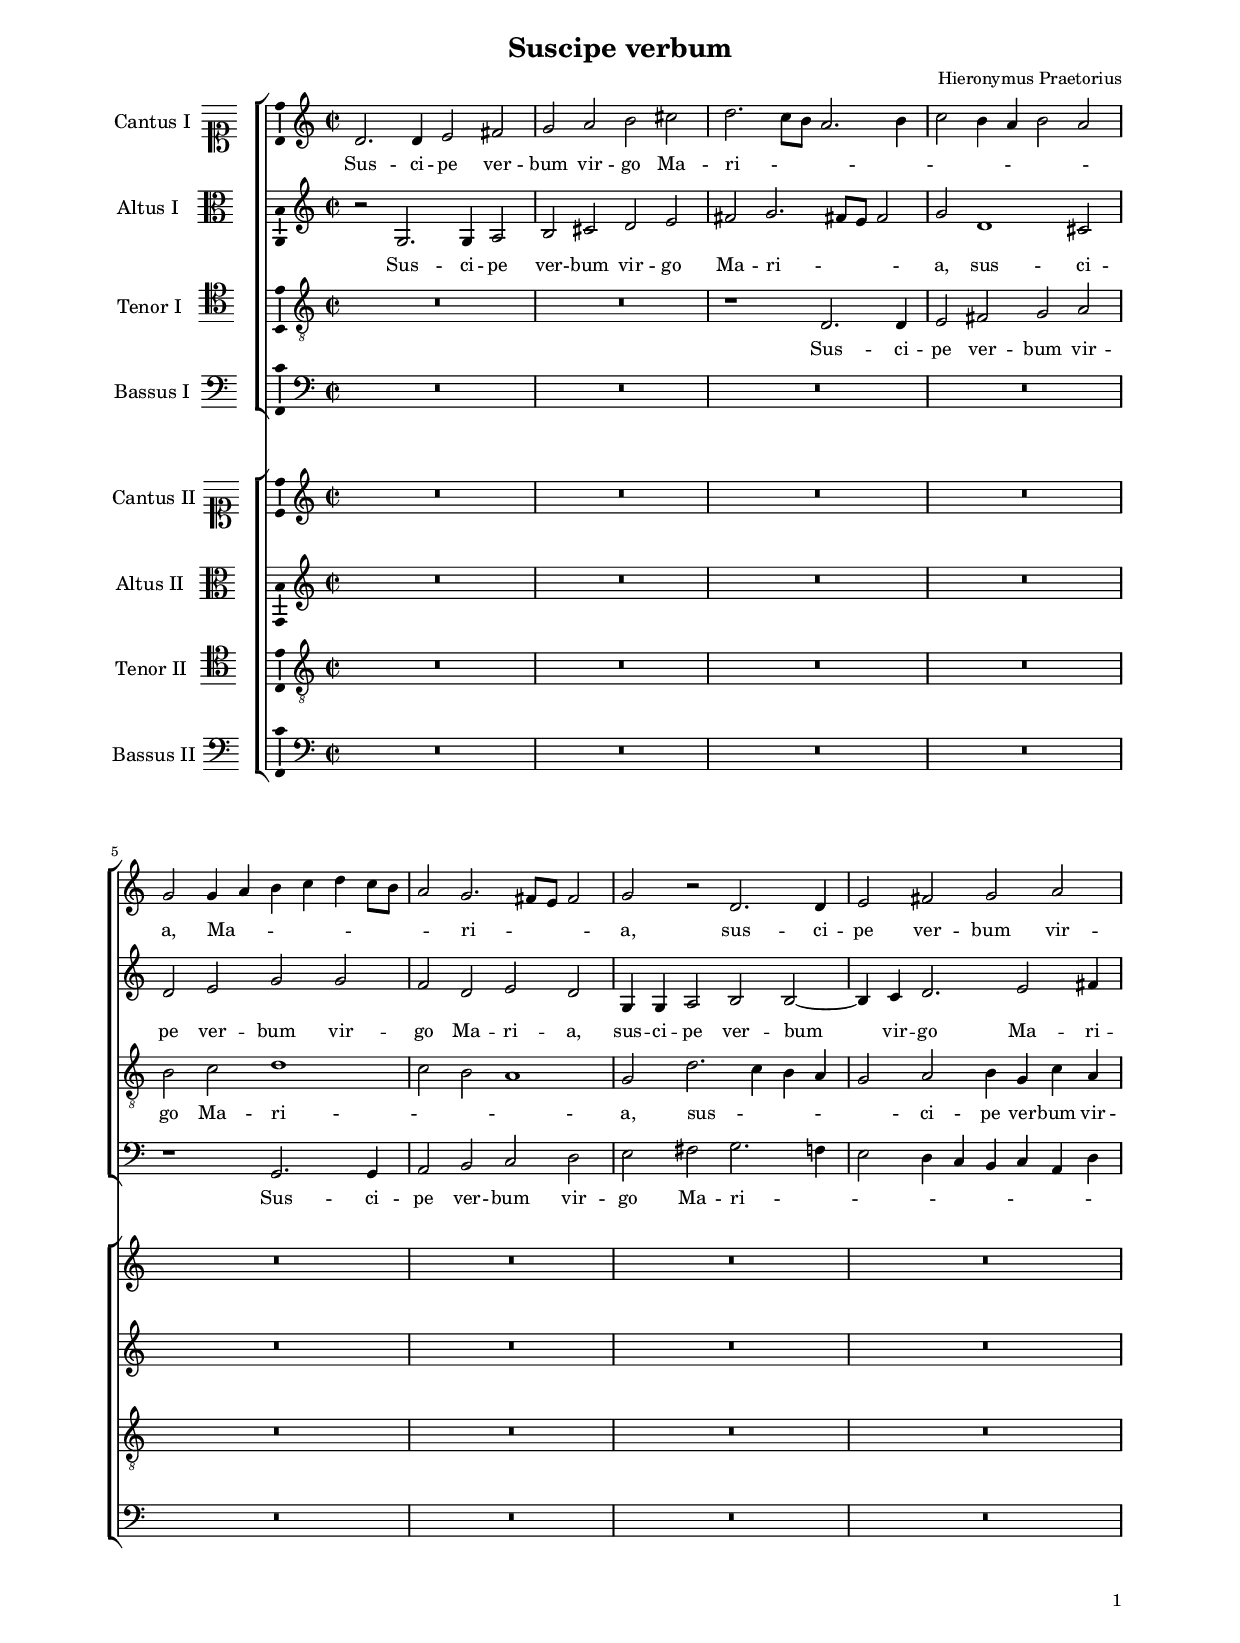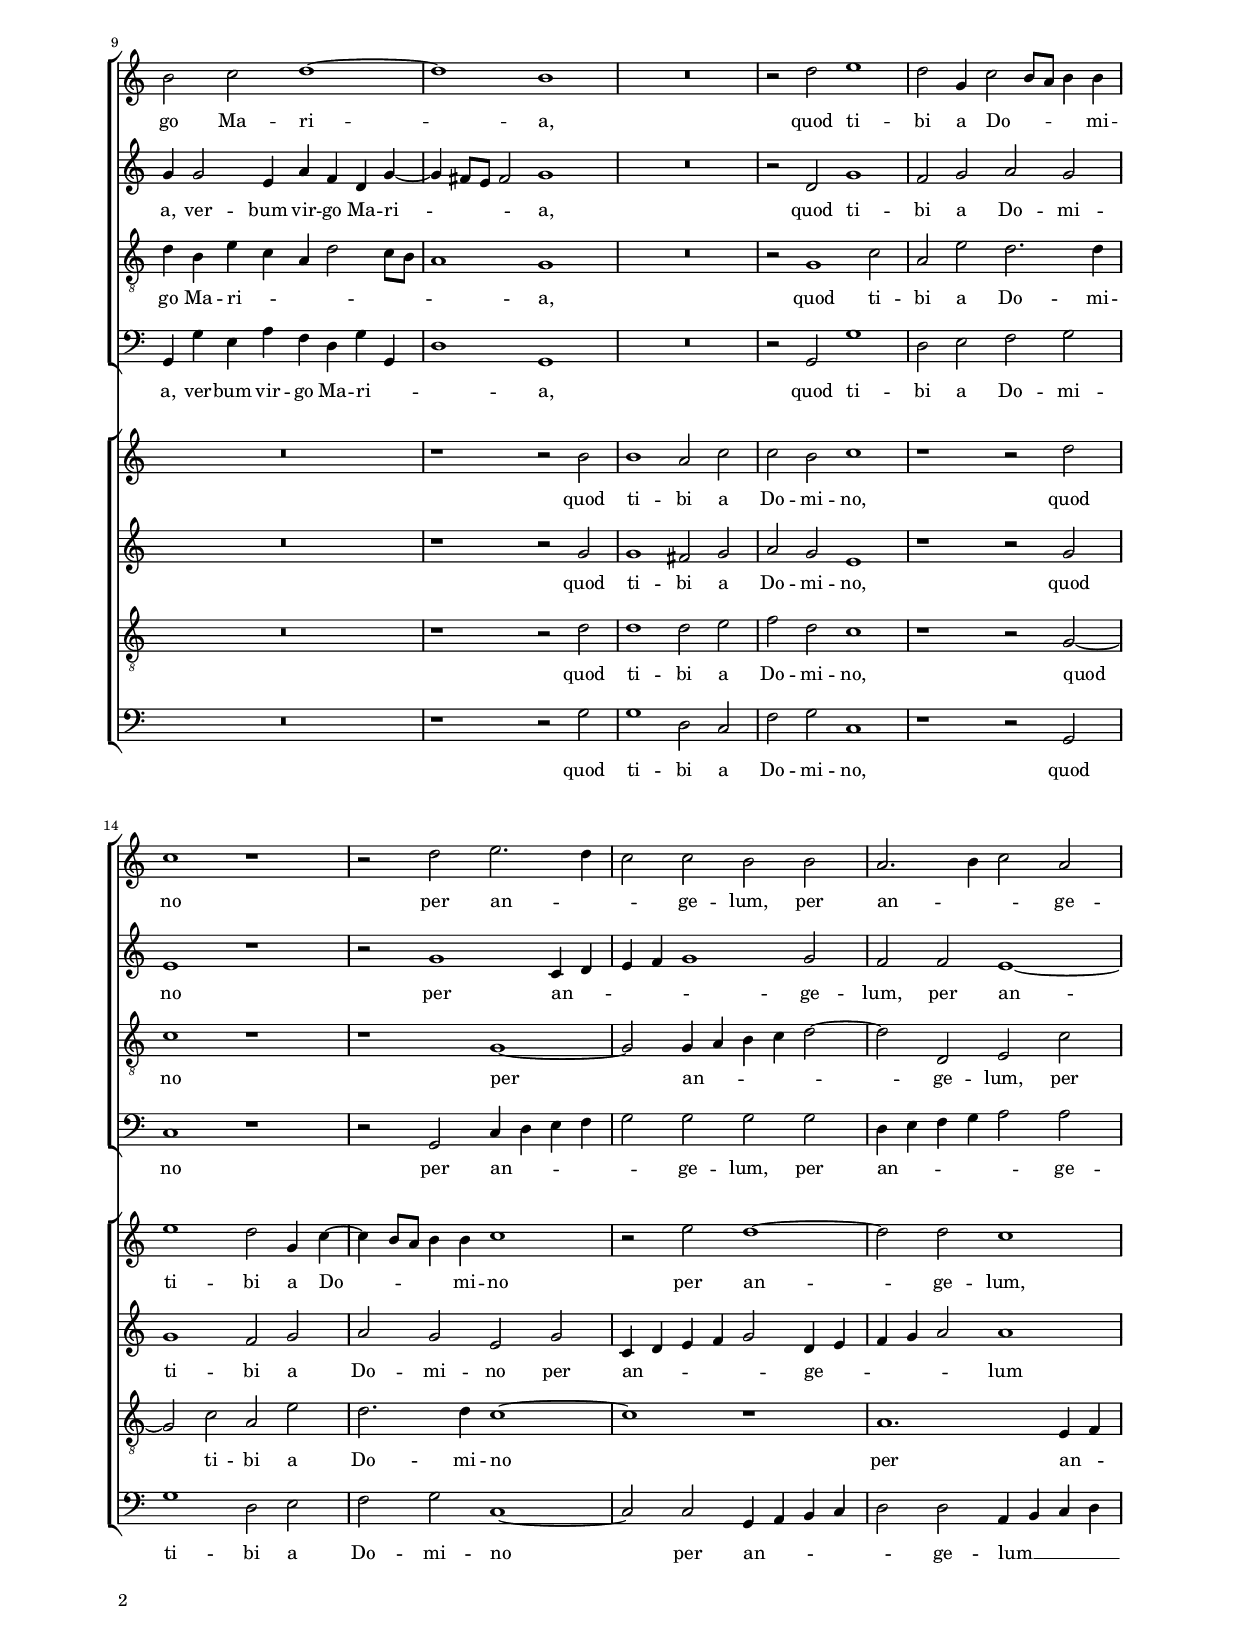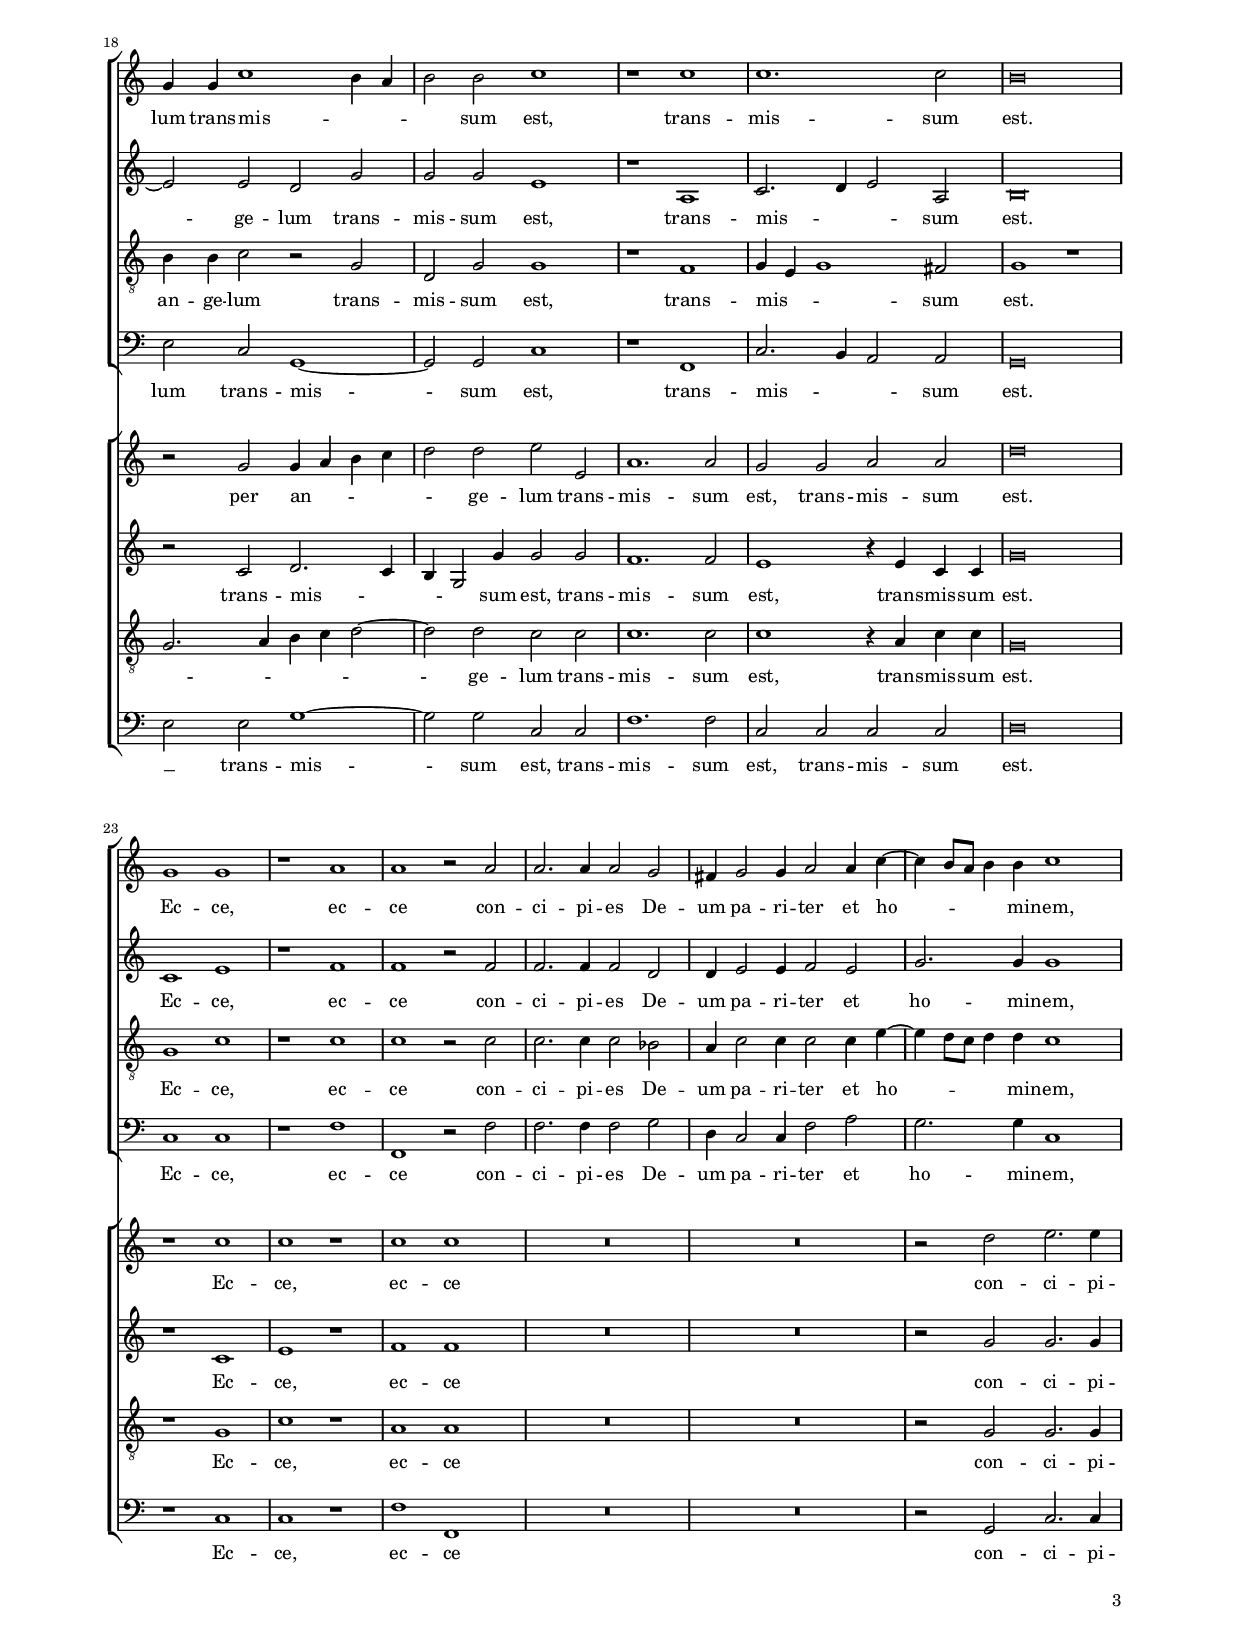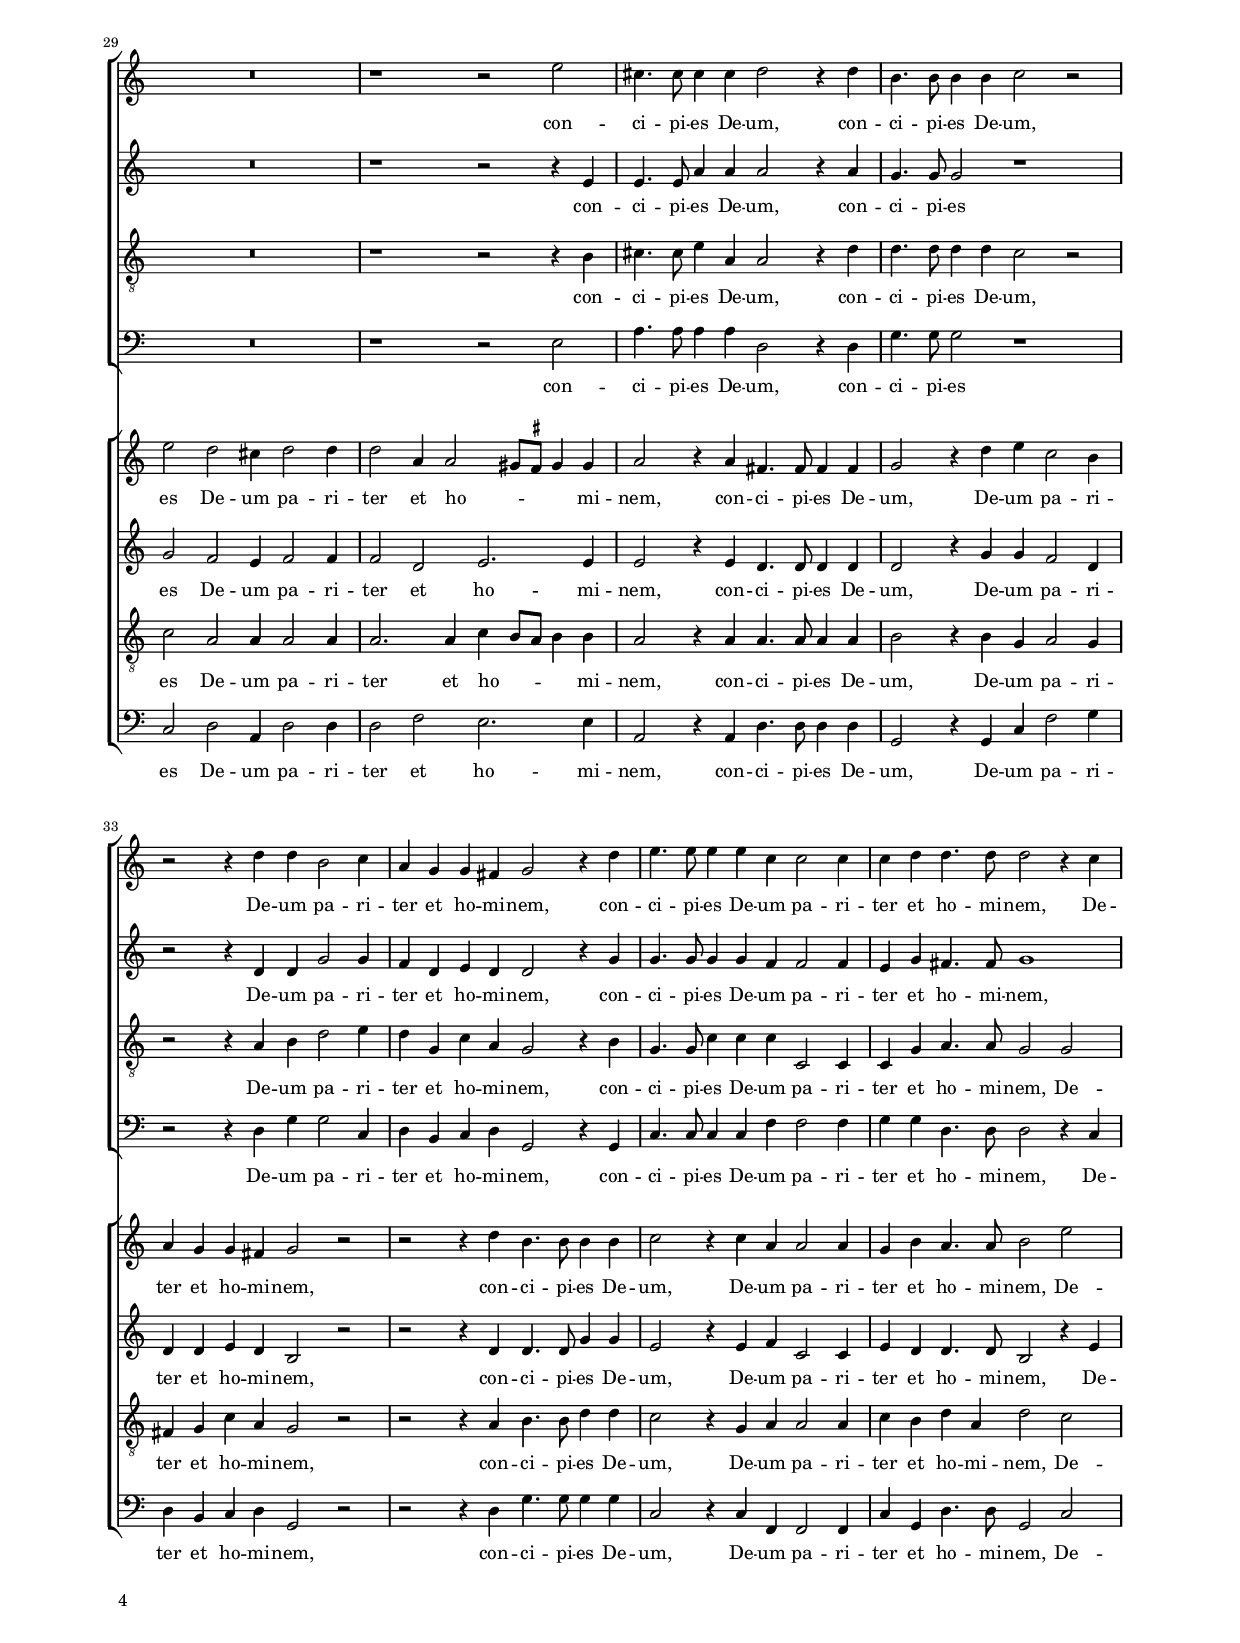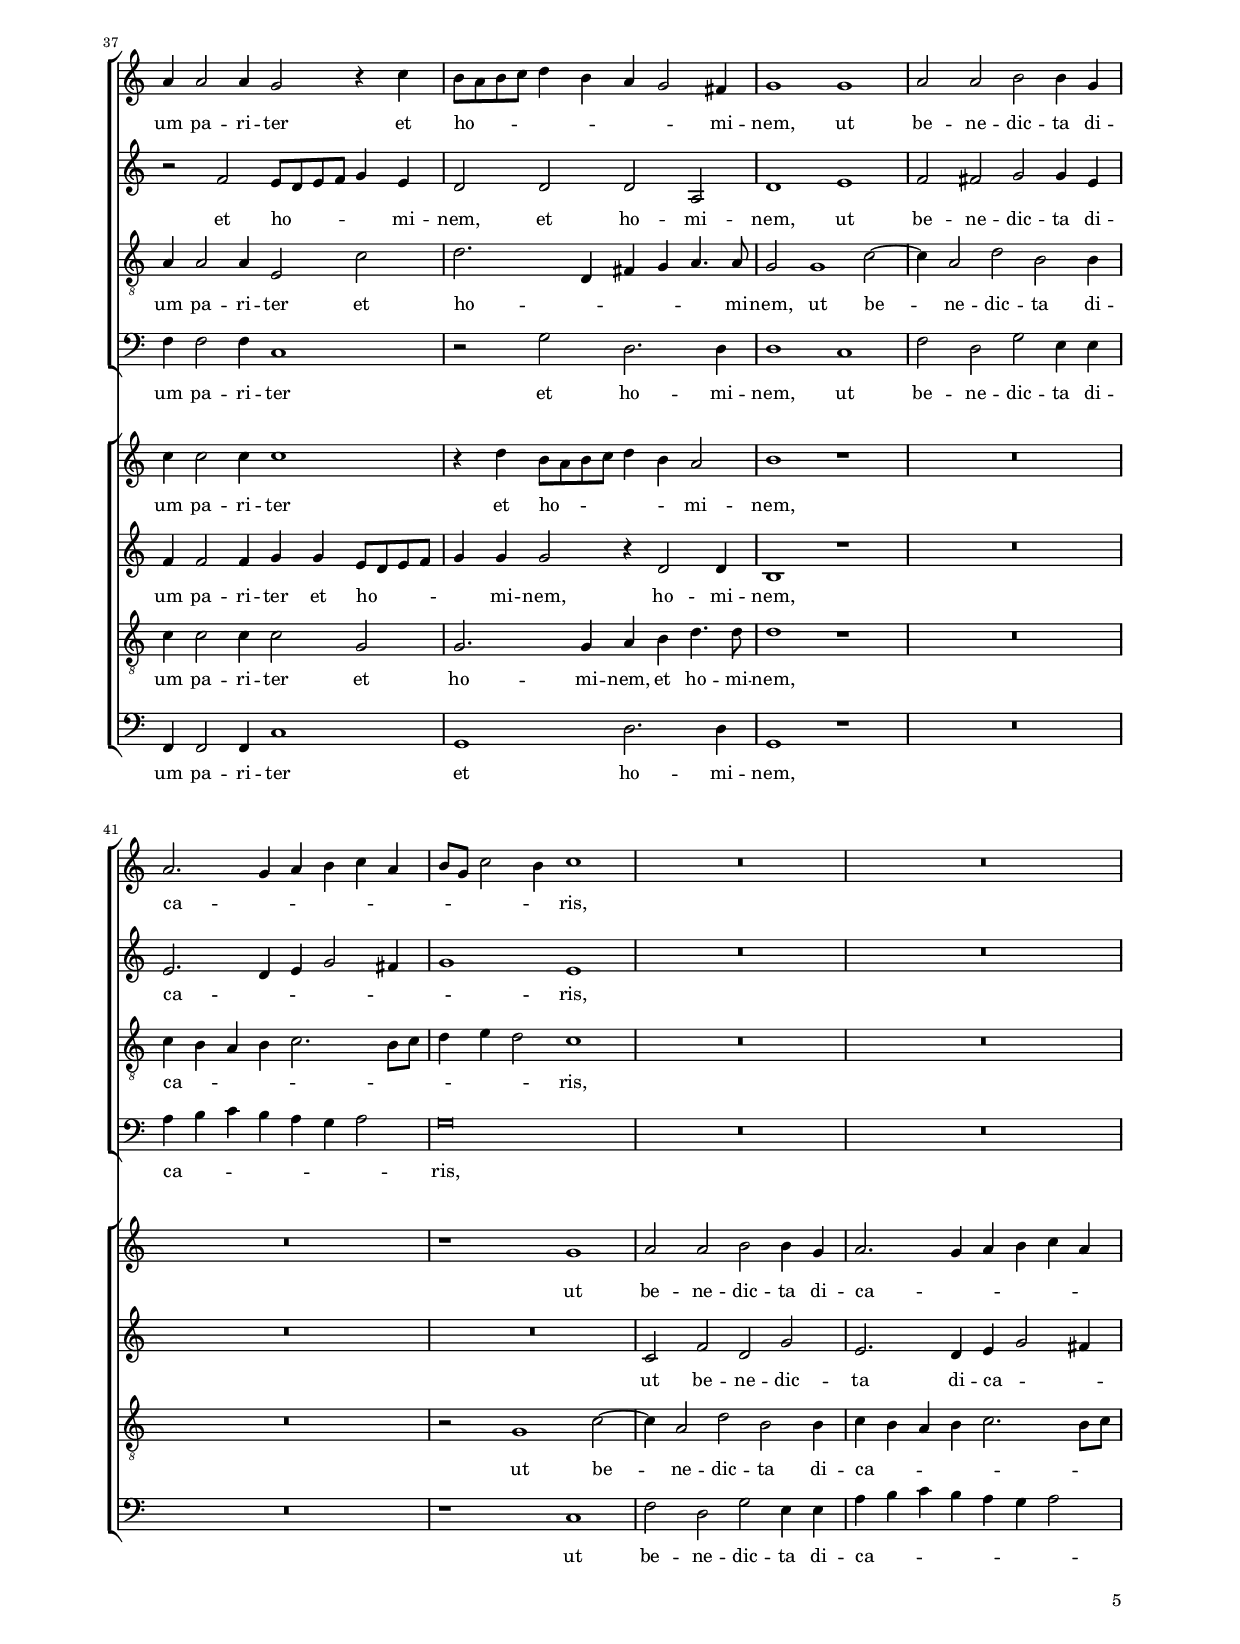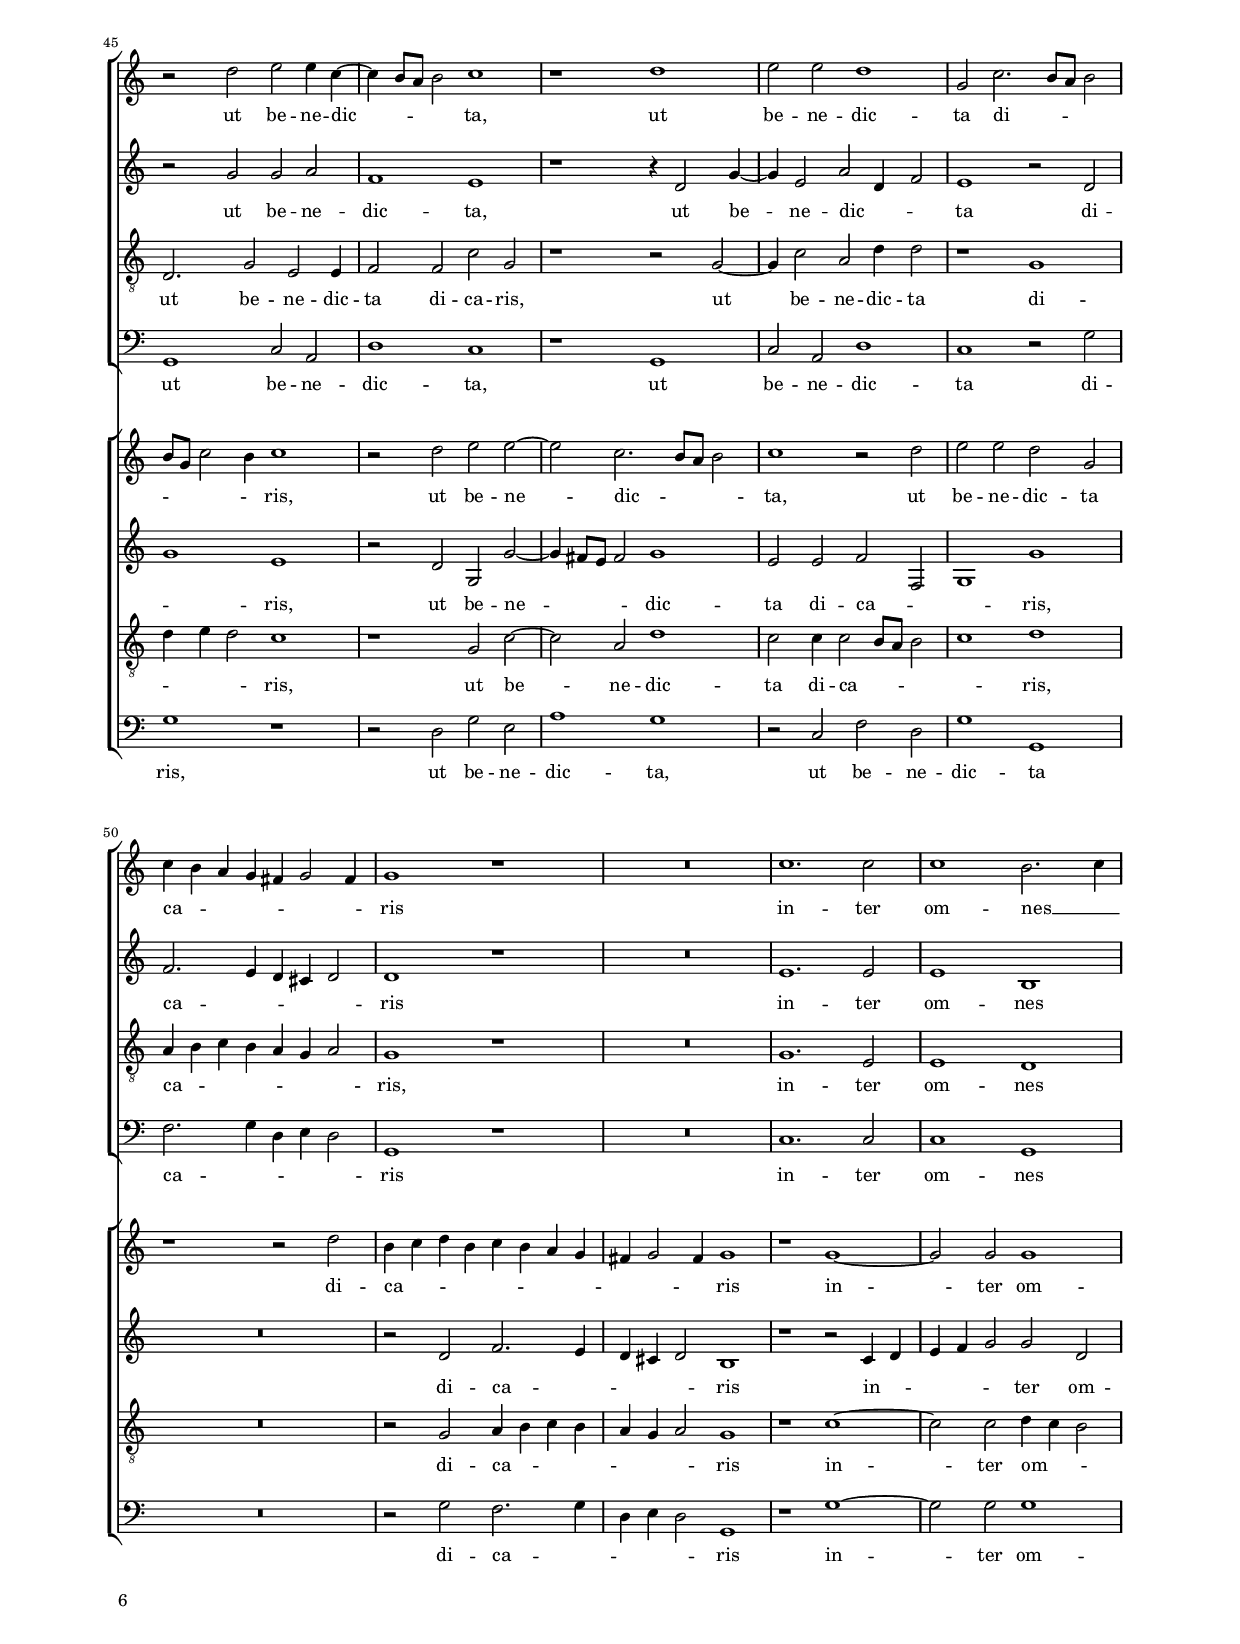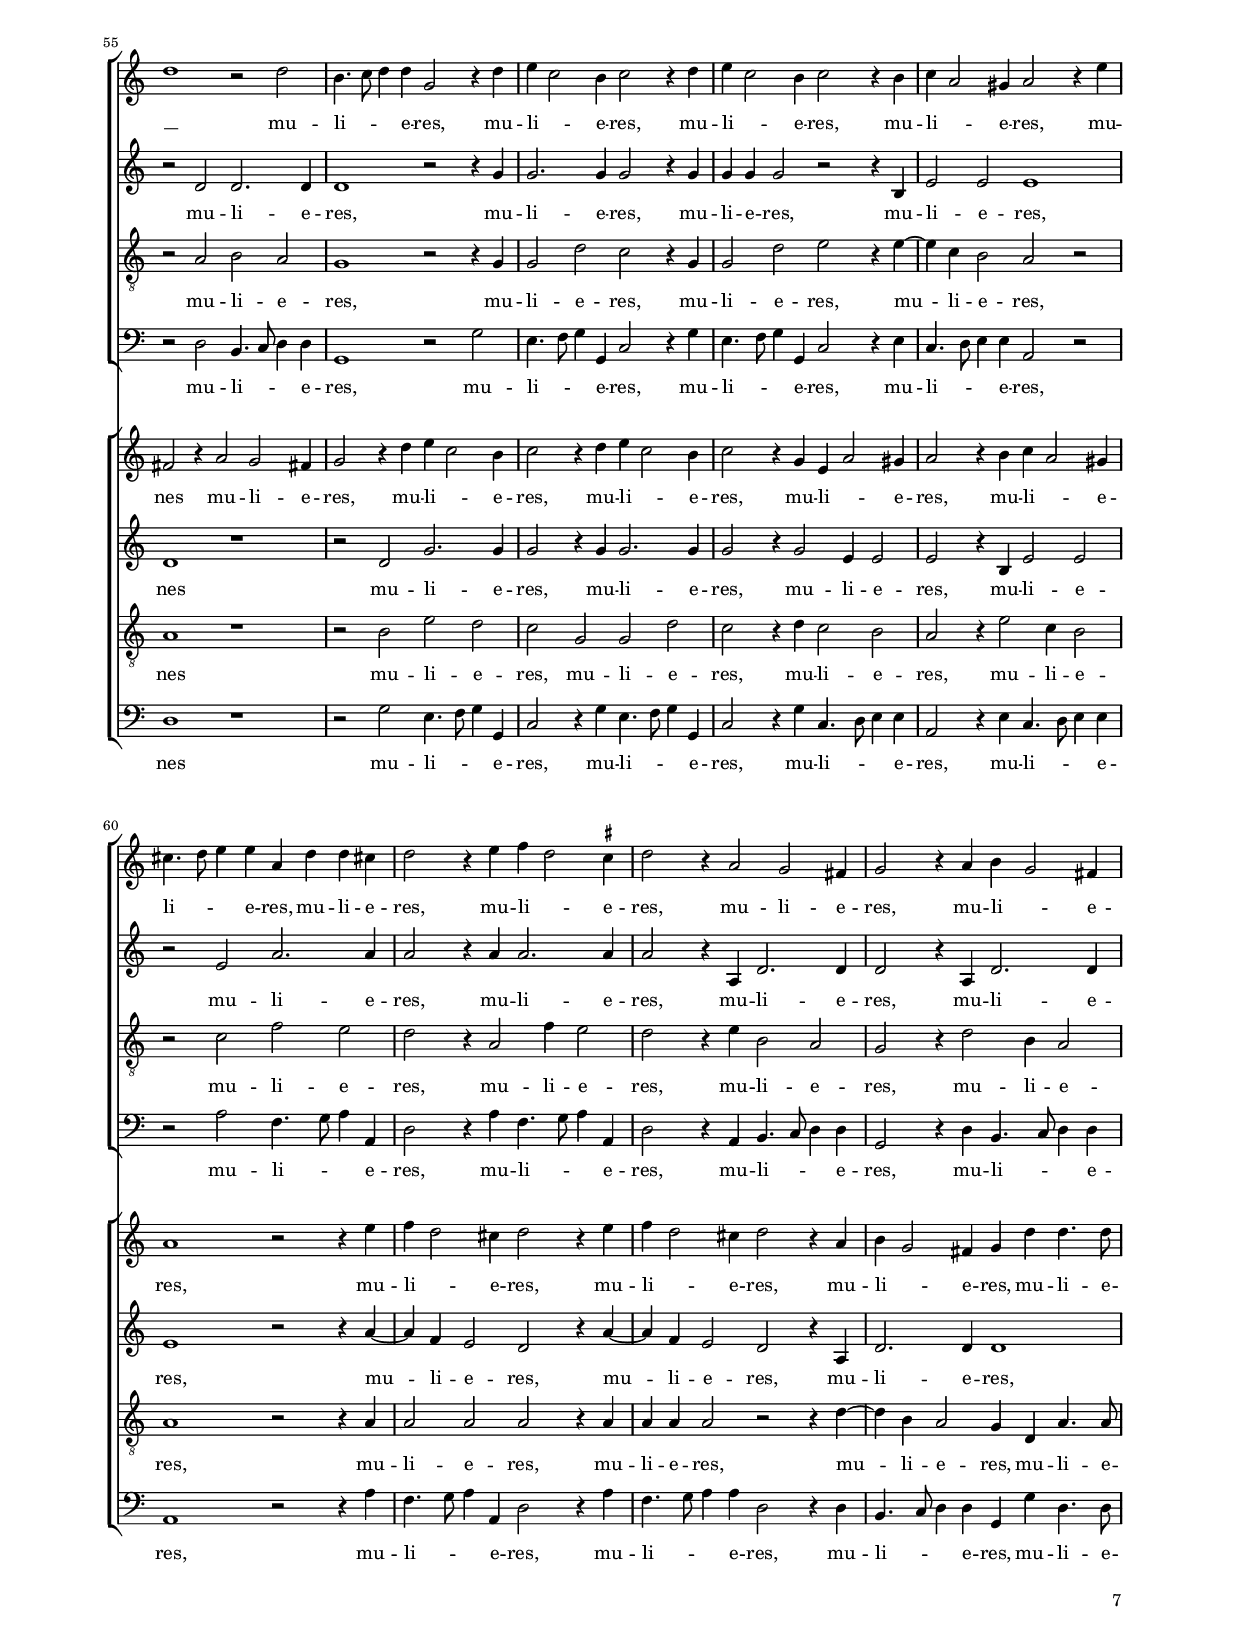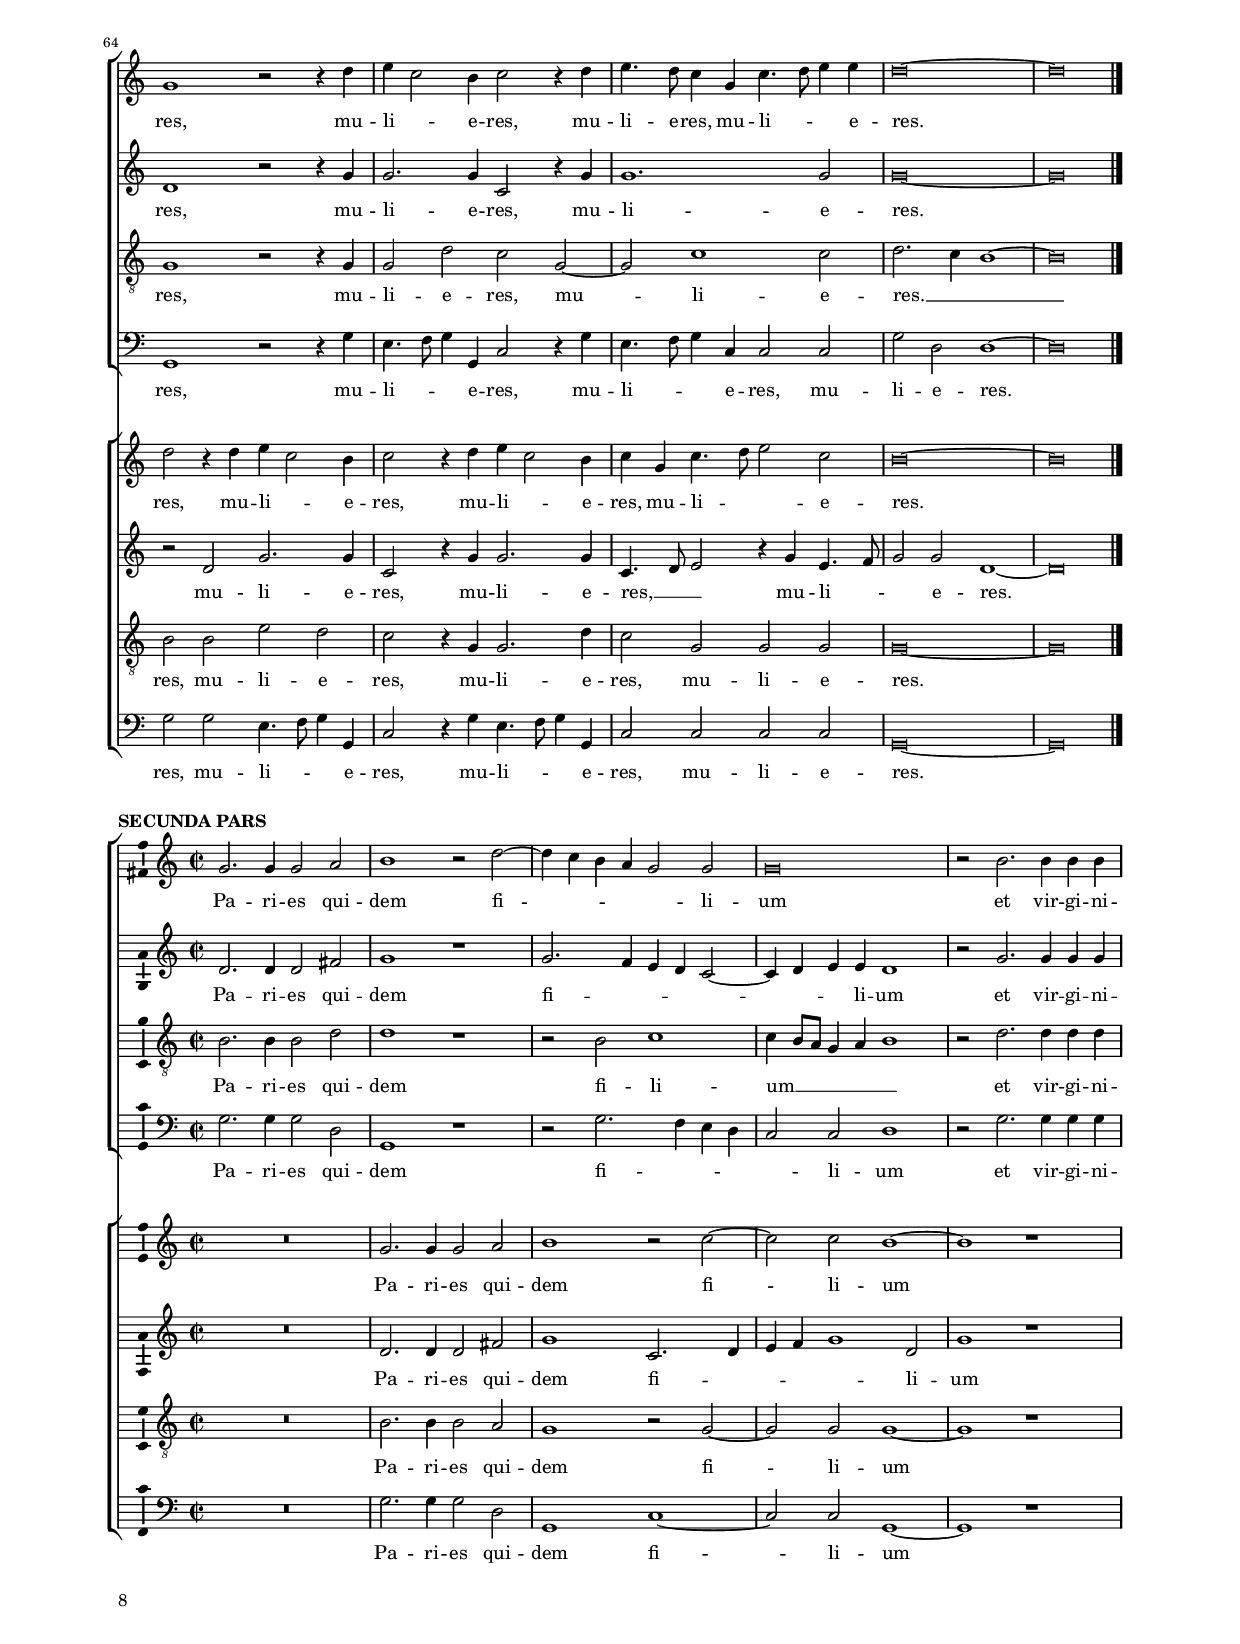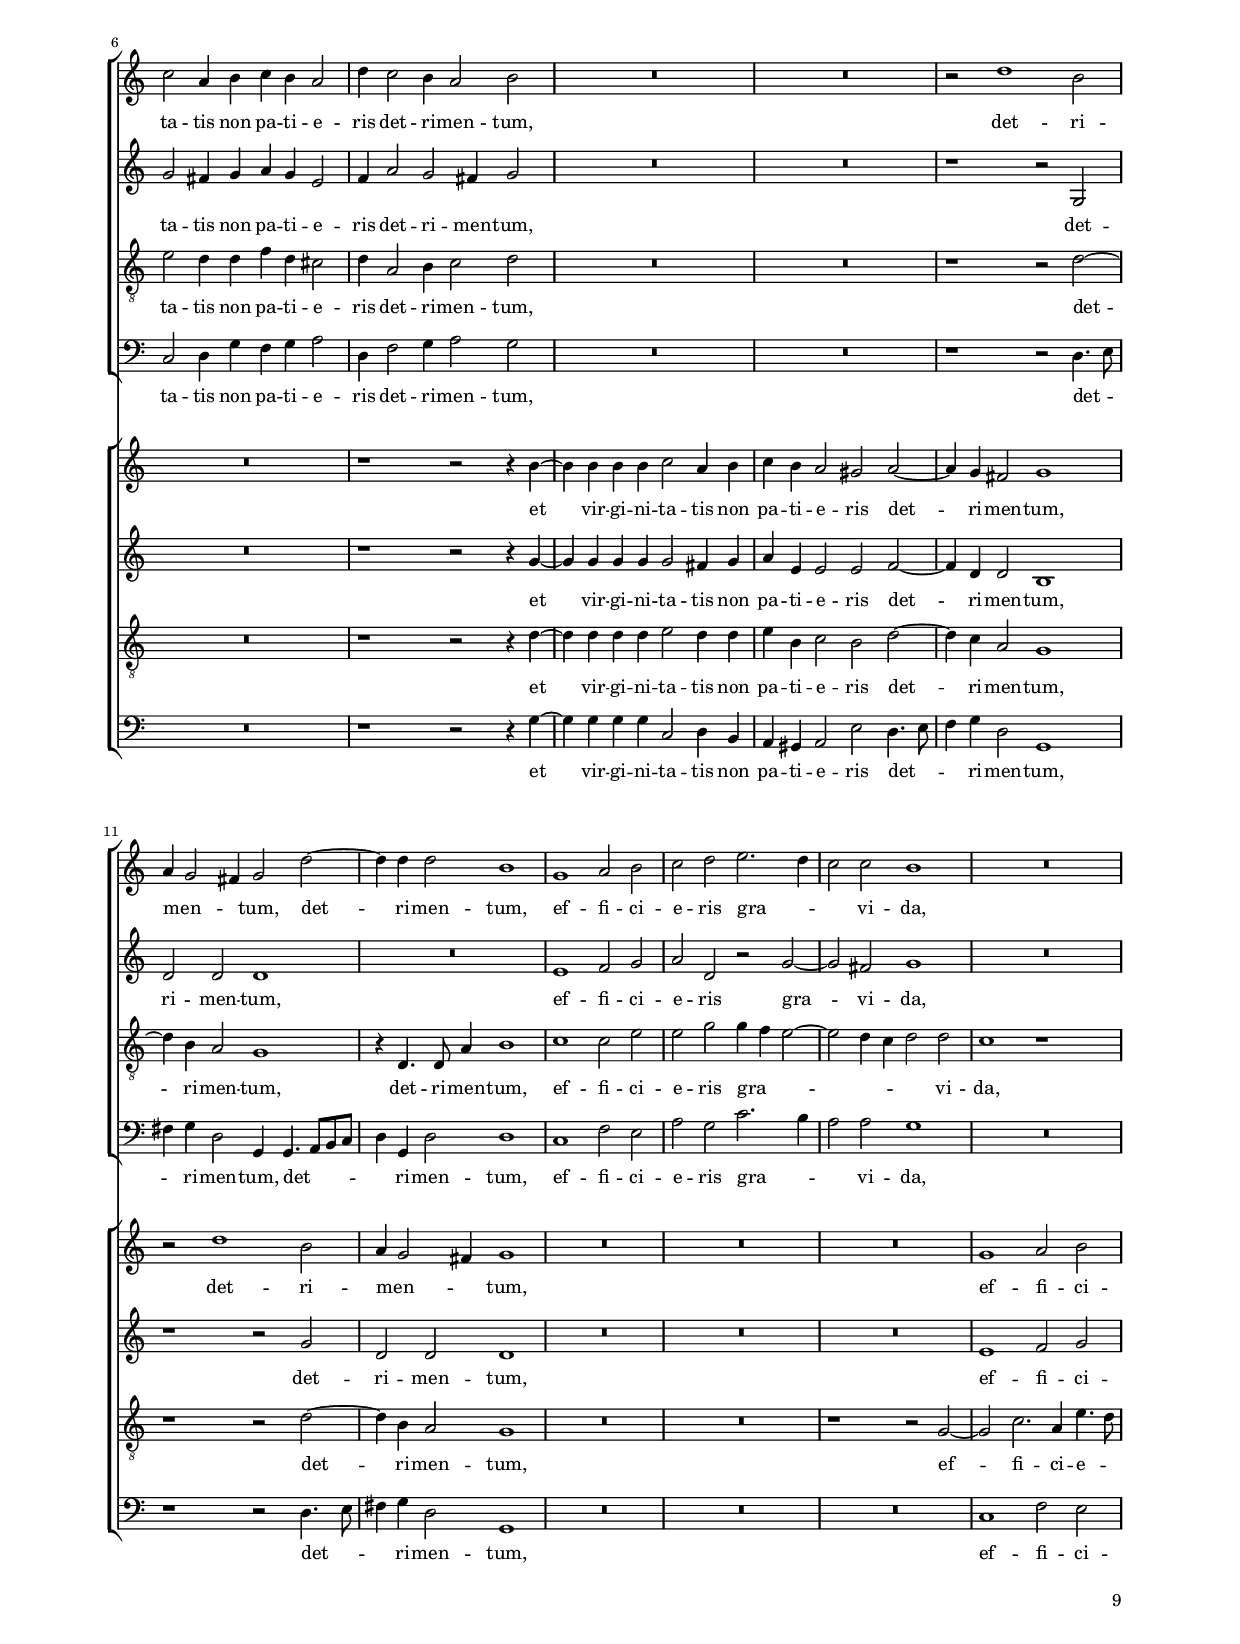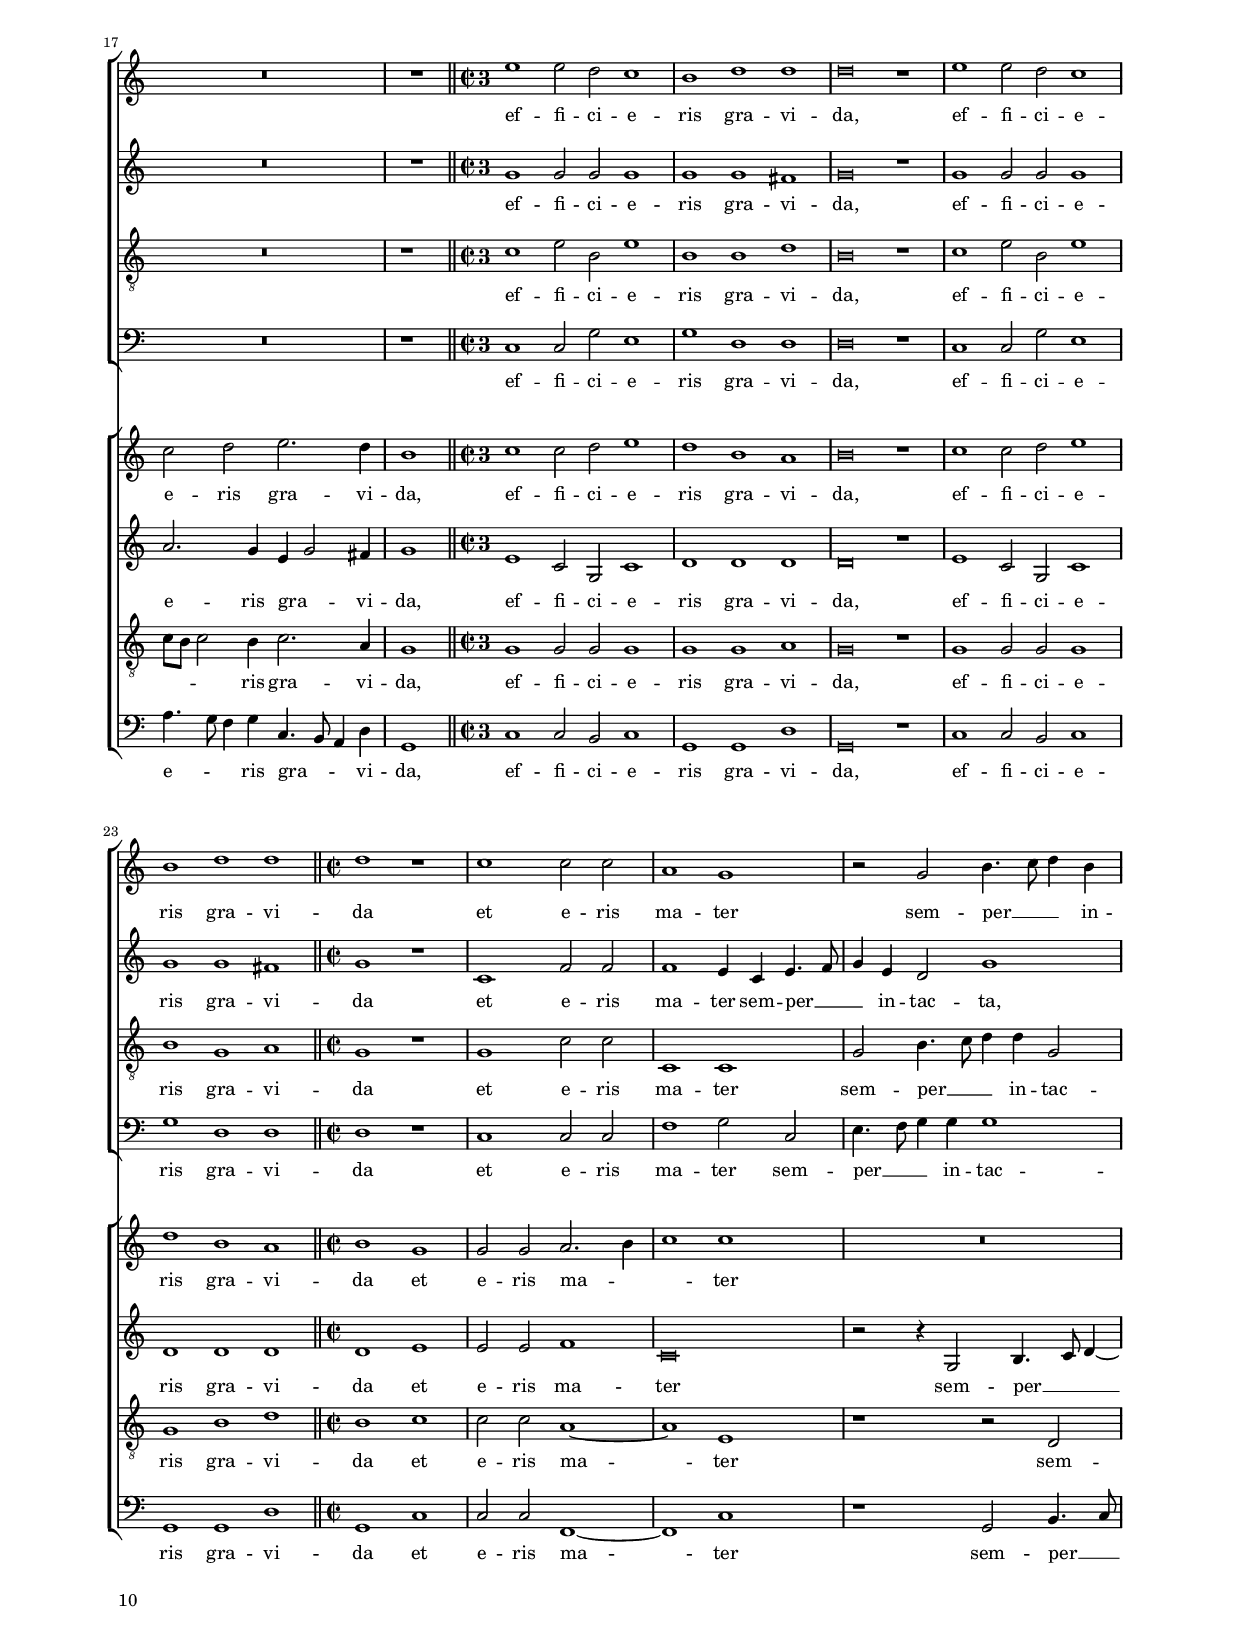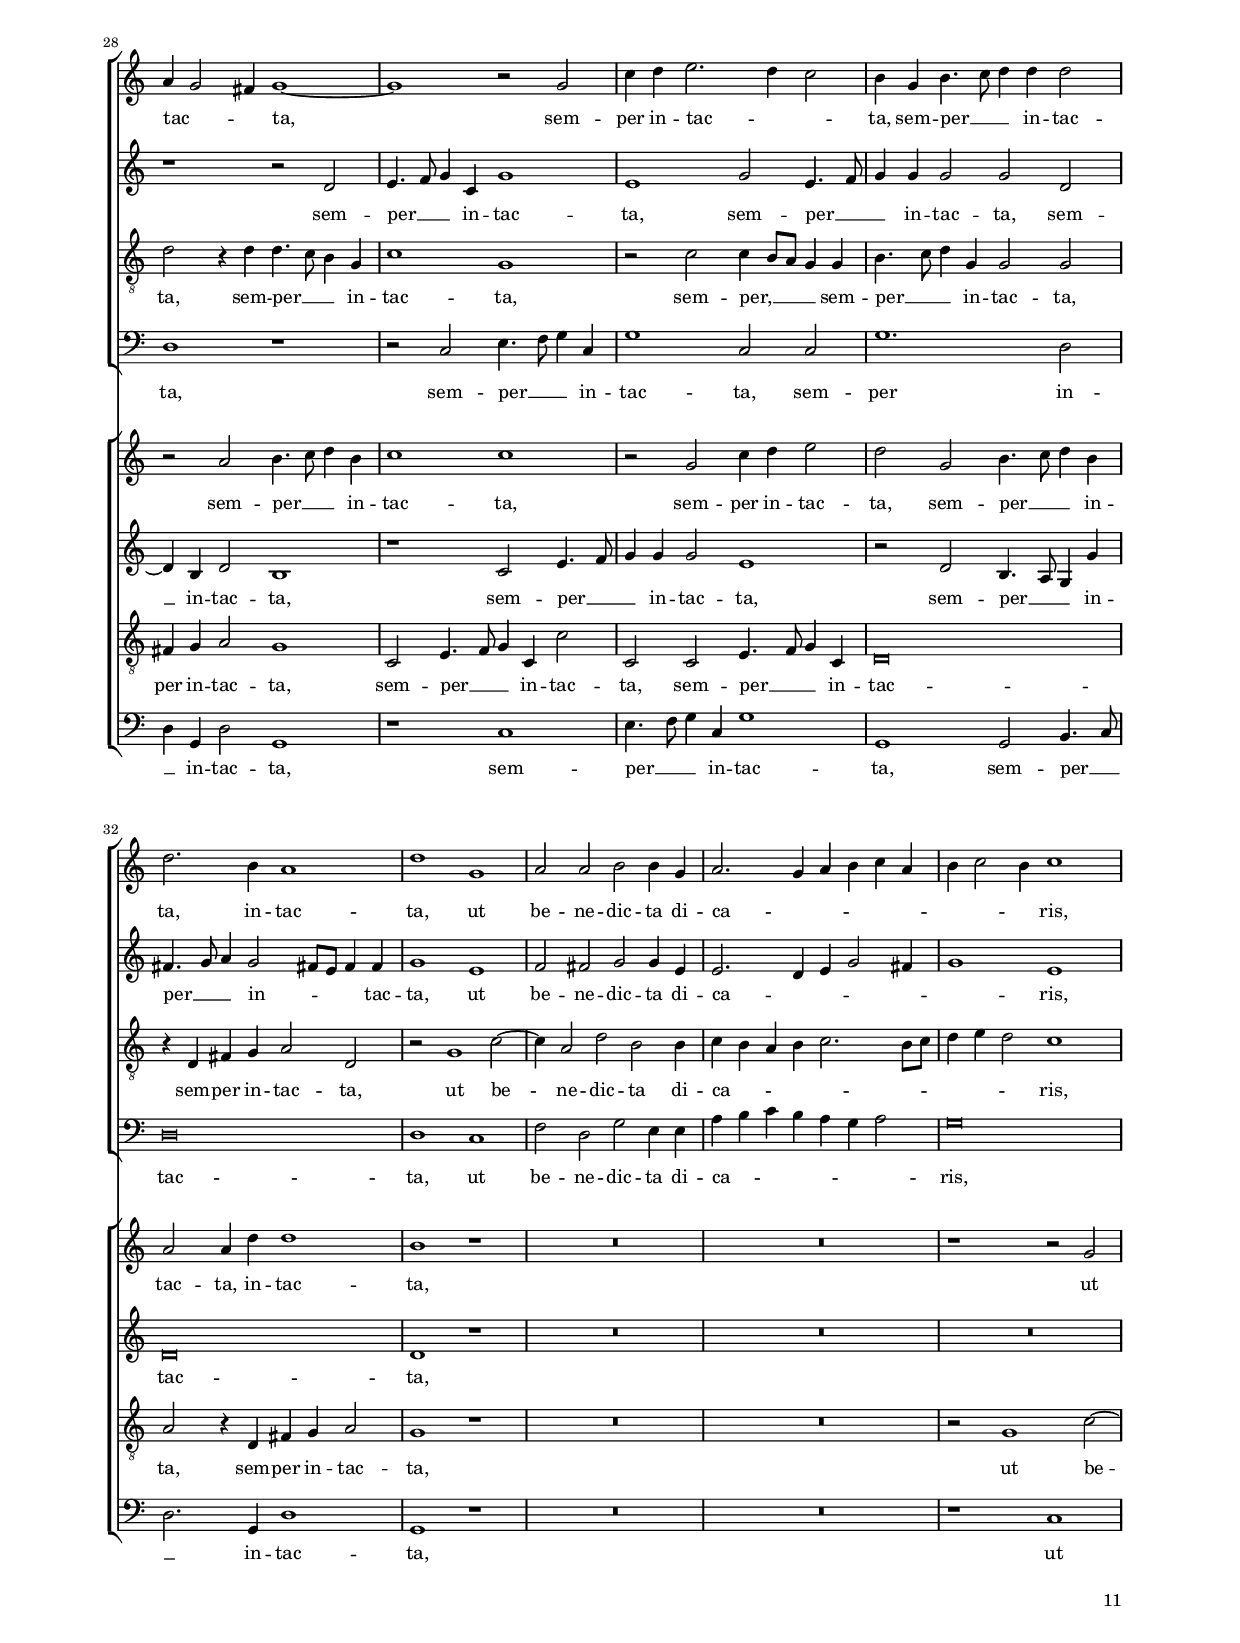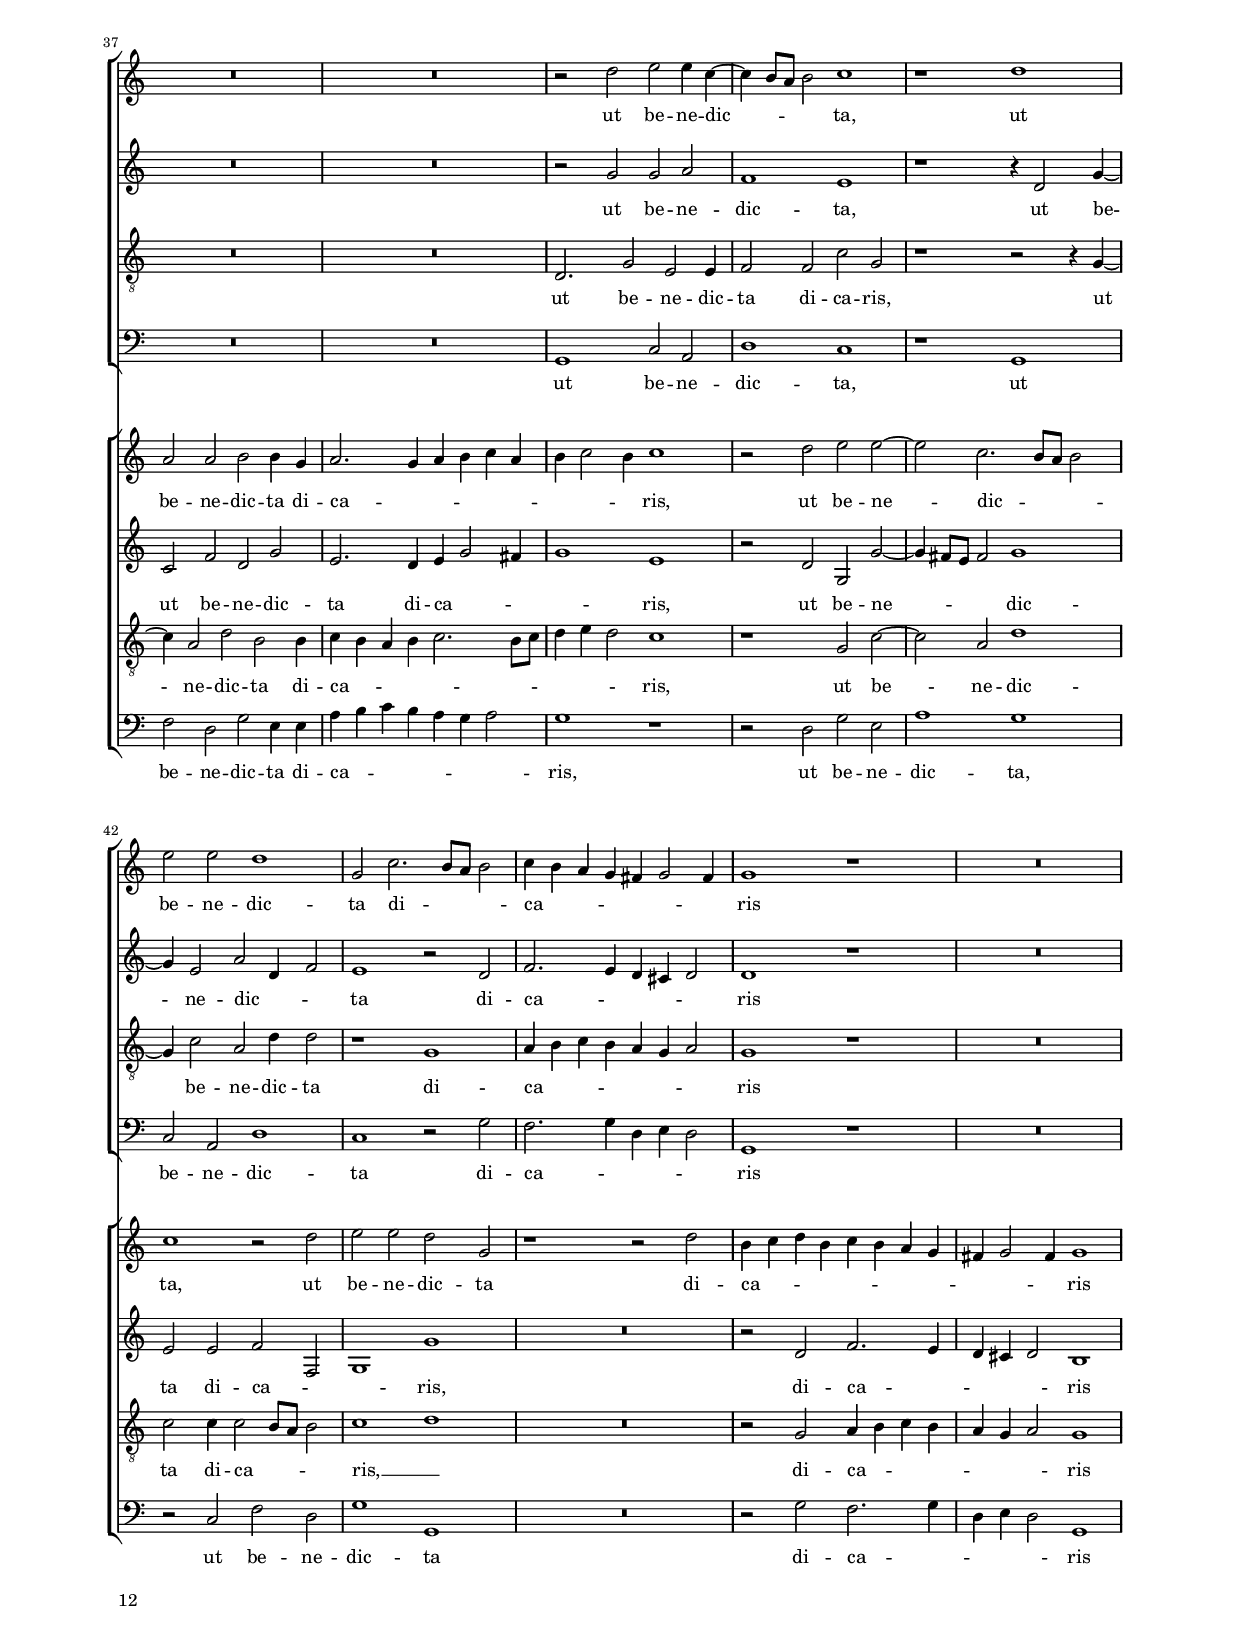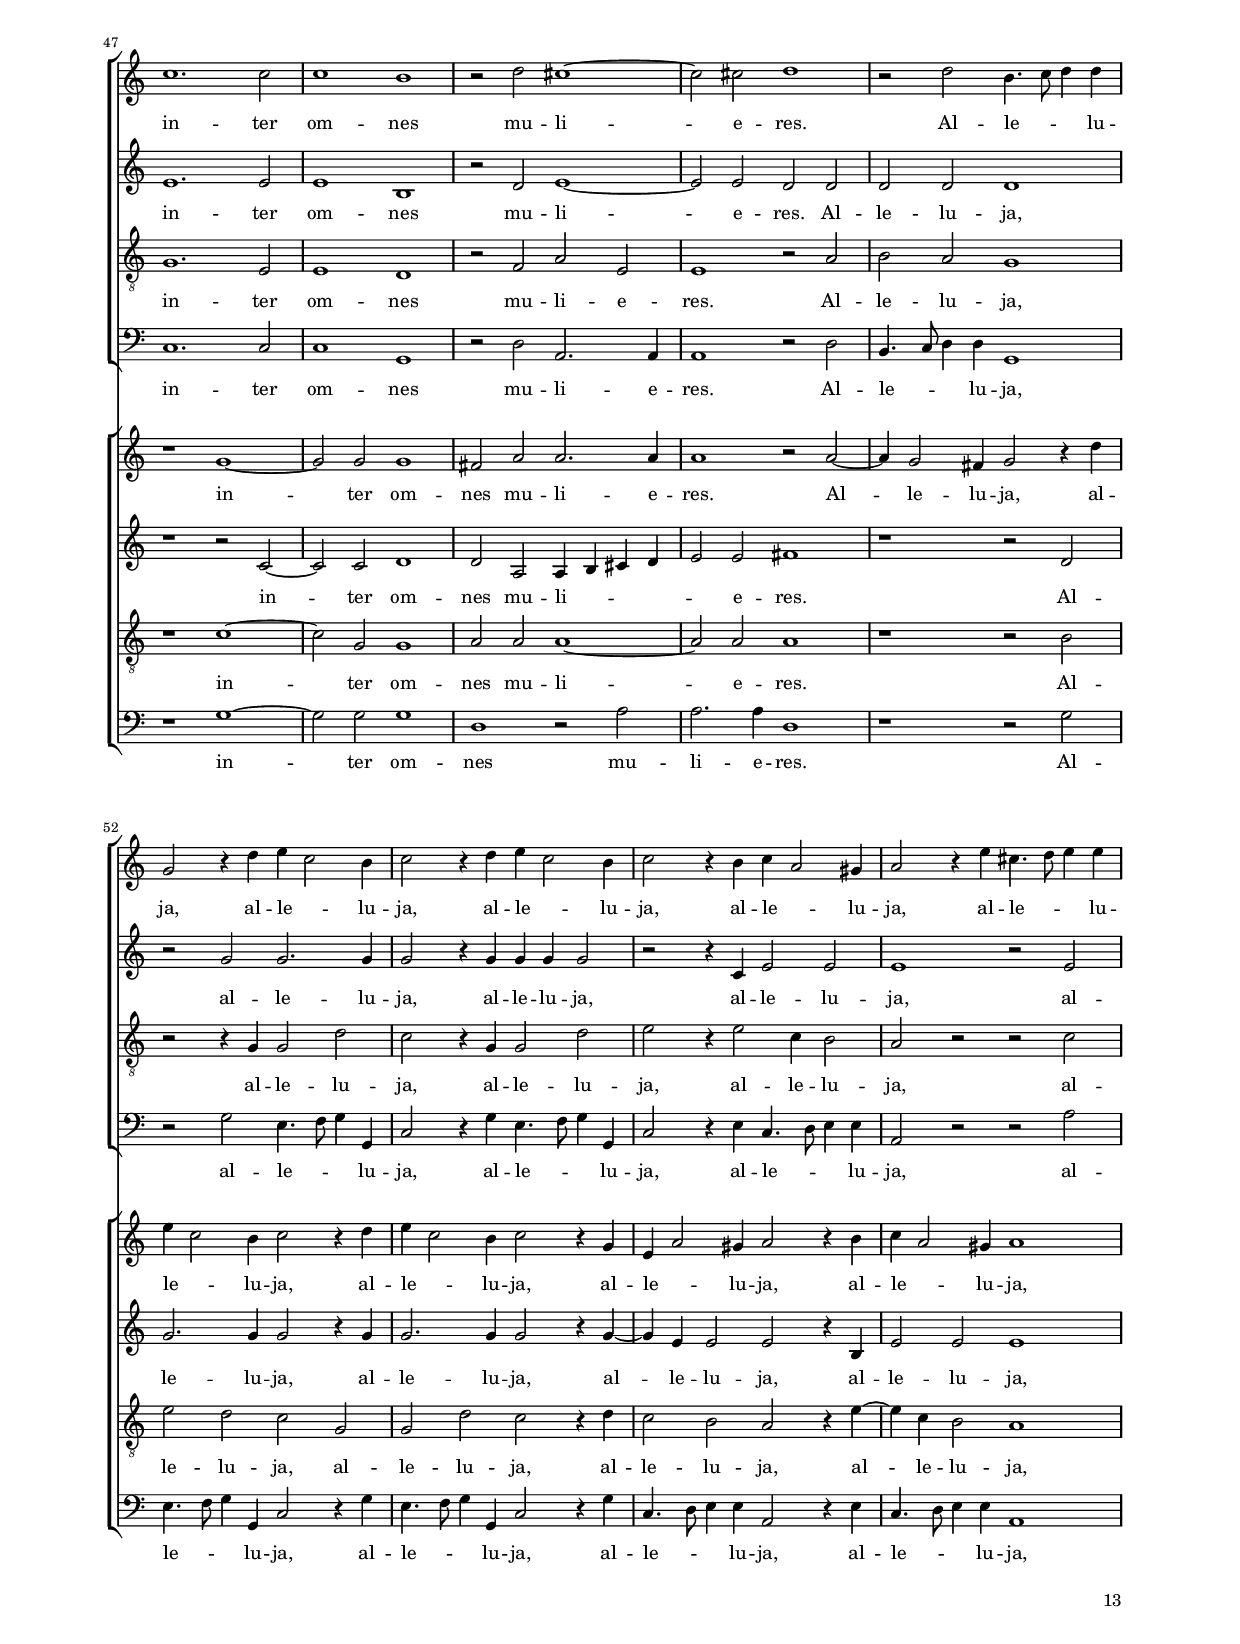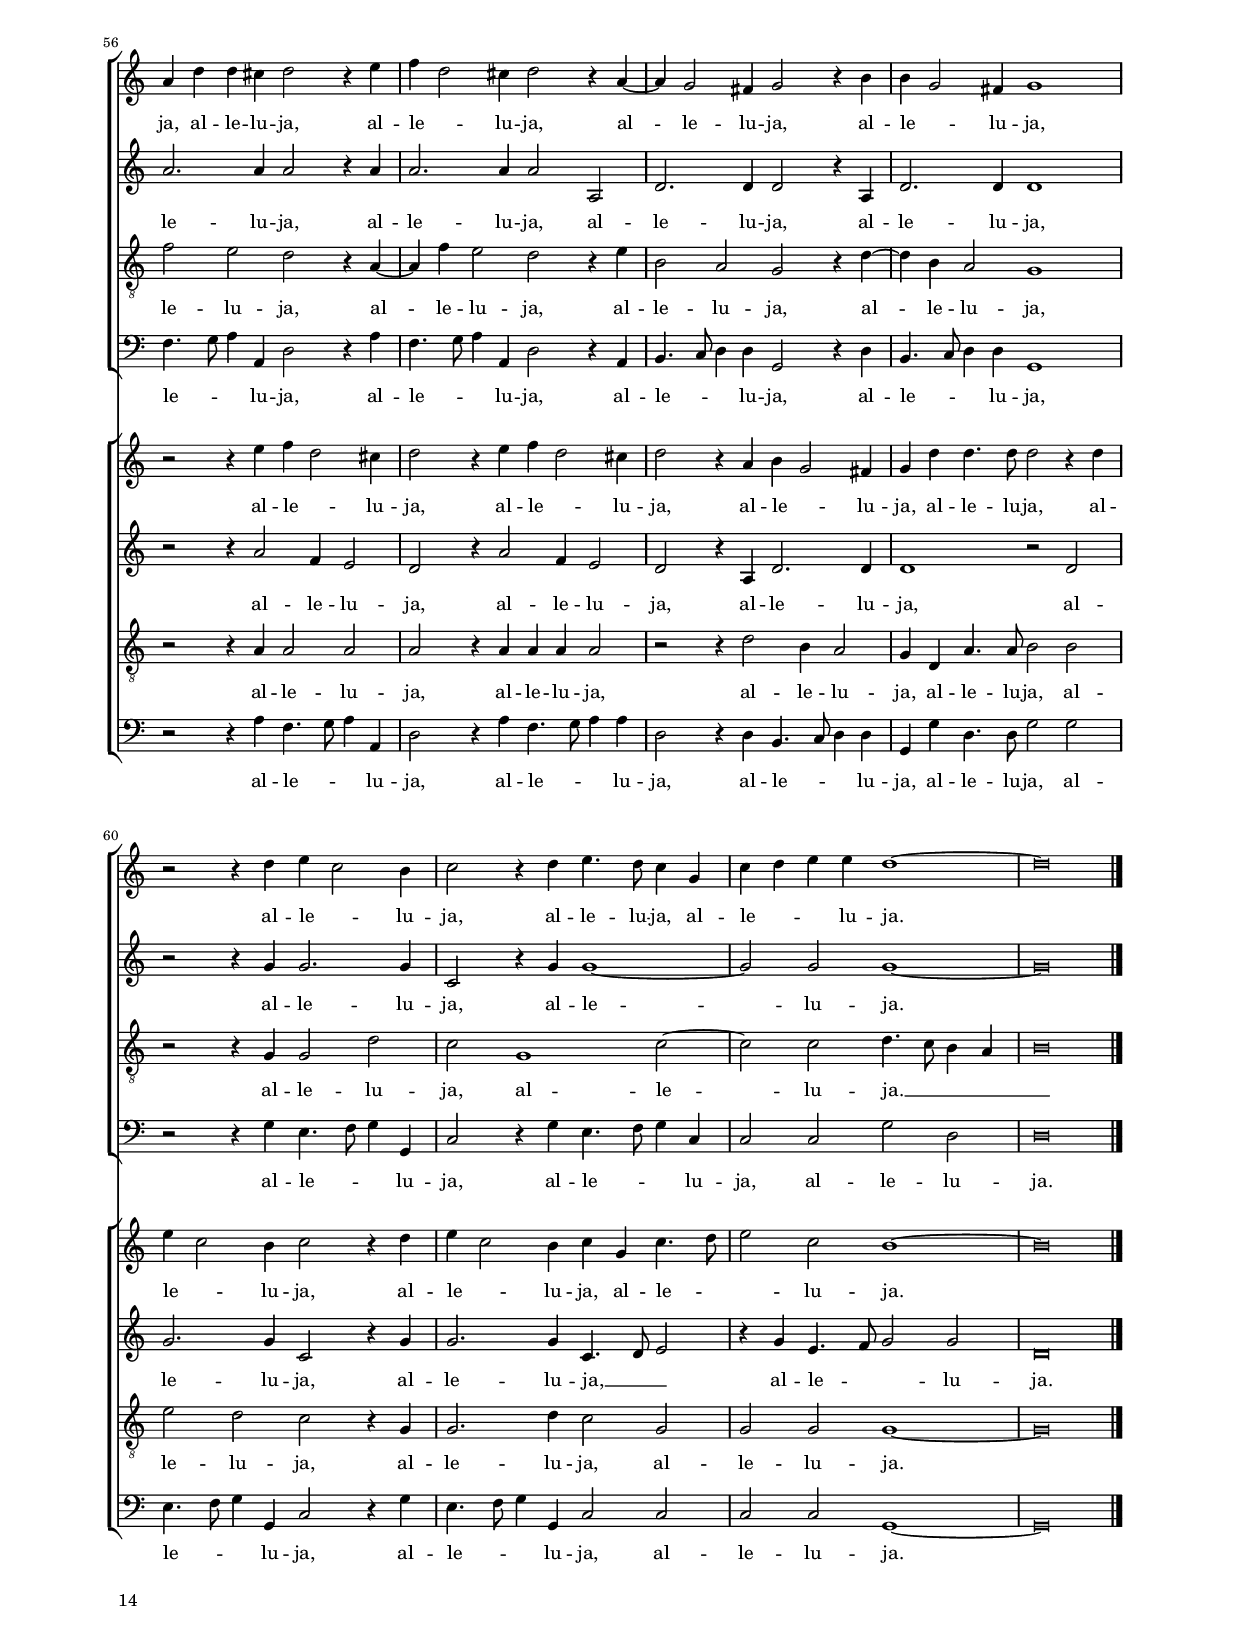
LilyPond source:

\header 
{
	title="Suscipe verbum"
	composer="Hieronymus Praetorius"
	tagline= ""
}

\version "2.18.2"
\language deutsch
#(set-global-staff-size 15)
% #(set-default-paper-size "letter")
#(ly:set-option 'point-and-click #f)


\paper
	{
	top-margin = 1.8 \cm
	bottom-margin = 1.2 \cm
	left-margin = 2 \cm
	right-margin = 2 \cm
	print-page-number = ##f
	ragged-bottom = ##f
	ragged-last-bottom = ##f
    systems-per-page = 2
%   page-count = 8
    score-system-spacing = #'((basic-distance . 18) (minimum-distance . 14) (padding . 7) (strechability . 250))
	system-system-spacing = #'((basic-distance . 18) (minimum-distance . 14) (padding . 7) (strechability . 250))
    oddFooterMarkup=\markup   \fill-line { "" \fromproperty #'page:page-number-string }
    evenFooterMarkup=\markup  \fill-line { \fromproperty #'page:page-number-string "" }
    last-bottom-spacing = #'((basic-distance . 12) (minimum-distance . 7) (padding . 4))
	}


global =  
	{
	\key c \major
	\time 2/2 \set Score.measureLength = #(ly:make-moment 2/1)
        \set Score.tempoHideNote = ##t
        \tempo 2 = 90
        \skip 1*2*68 \bar "|."
	}

	ficta = { \once \set suggestAccidentals = ##t }
	
	forget = #(define-music-function (parser location music) (ly:music?) #{
	\accidentalStyle forget
	$music
	\accidentalStyle default
	#})
    
        	
incipitcantusprimus = \markup { \score {
	{
	\set Staff.instrumentName = \markup { \fontsize #1 "Cantus I" }
	\key c \major
	\clef soprano
	s4 \bar ""
	}
	\layout  {
	raggedright = ##t
	indent = 1.6 \cm
	line-width = 2.2\cm
	\context { \Staff \remove Time_signature_engraver }
	\override Staff.Clef.Y-extent = #'(0 . 0)
	}} \hspace #1 }
      
incipitaltusprimus = \markup { \score {
	{
	\set Staff.instrumentName = \markup { \fontsize #1 "Altus I" }
	\key c \major
	\clef alto
	s4 \bar ""
	}
	\layout  {
	raggedright = ##t
	indent = 1.6 \cm
	line-width = 2.2\cm
	\context { \Staff \remove Time_signature_engraver }
	\override Staff.Clef.Y-extent = #'(0 . 0)
	}} \hspace #1 }
      
incipittenorprimus = \markup { \score {
	{
	\set Staff.instrumentName = \markup { \fontsize #1 "Tenor I" }
	\key c \major
	\clef tenor
	s4 \bar ""
	}
	\layout  {
	raggedright = ##t
	indent = 1.6 \cm
	line-width = 2.2\cm
	\context { \Staff \remove Time_signature_engraver }
	\override Staff.Clef.Y-extent = #'(0 . 0)
	}} \hspace #1 }


incipitbassusprimus = \markup { \score {
	{
	\set Staff.instrumentName = \markup { \fontsize #1 "Bassus I" }
	\key c \major
	\clef bass
	s4 \bar ""
	}
	\layout  {
	raggedright = ##t
	indent = 1.6 \cm
	line-width = 2.2\cm
	\context { \Staff \remove Time_signature_engraver }
	\override Staff.Clef.Y-extent = #'(0 . 0)
	}} \hspace #1 }

incipitcantussecundus = \markup { \score {
	{
	\set Staff.instrumentName = \markup { \fontsize #1 "Cantus II" }
	\key c \major
	\clef soprano
	s4 \bar ""
	}
	\layout  {
	raggedright = ##t
	indent = 1.6 \cm
	line-width = 2.2\cm
	\context { \Staff \remove Time_signature_engraver }
	\override Staff.Clef.Y-extent = #'(0 . 0)
	}} \hspace #1 }


incipitaltussecundus = \markup { \score {
	{
	\set Staff.instrumentName = \markup { \fontsize #1 "Altus II" }
	\key c \major
	\clef alto
	s4 \bar ""
	}
	\layout  {
	raggedright = ##t
	indent = 1.6 \cm
	line-width = 2.2\cm
	\context { \Staff \remove Time_signature_engraver }
	\override Staff.Clef.Y-extent = #'(0 . 0)
	}} \hspace #1 }


incipittenorsecundus = \markup { \score {
	{
	\set Staff.instrumentName = \markup { \fontsize #1 "Tenor II" }
	\key c \major
	\clef tenor
	s4 \bar ""
	}
	\layout  {
	raggedright = ##t
	indent = 1.6 \cm
	line-width = 2.2\cm
	\context { \Staff \remove Time_signature_engraver }
	\override Staff.Clef.Y-extent = #'(0 . 0)
	}} \hspace #1 }	


incipitbassussecundus = \markup { \score {
	{
	\set Staff.instrumentName = \markup { \fontsize #1 "Bassus II" }
	\key c \major
	\clef bass
	s4 \bar ""
	}
	\layout  {
	raggedright = ##t
	indent = 1.6 \cm
	line-width = 2.2\cm
	\context { \Staff \remove Time_signature_engraver }
	\override Staff.Clef.Y-extent = #'(0 . 0)
	}} \hspace #1 }


cantusprimus =  \relative c''
	{
	d,2. d4 e2 fis
	g2 a h cis
	d2. c8 h a2. h4
	c2 h4 a h2 a
%5
	g2 g4 a h c d c8 h |
	a2 g2. fis8 e fis2
	g2 r d2. d4
	e2 fis g a
	h2 c d1~
%10
	d1 h |
	R\breve
	r2 d e1
	d2 g,4 c2 h8 a h4 h
	c1 r
%15
	r2 d e2. d4 |
	c2 c h h
	a2. h4 c2 a
	g4 g c1 h4 a
	h2 h c1
%20
	r1 c |
	c1. c2
	h\breve
	g1 g
	r1 a
%25
	a1 r2 a |
	a2. a4 a2 g
	fis4 g2 g4 a2 a4 c~
	c4 h8 a h4 h c1
	R\breve
%30
	r1 r2 e |
	cis4. cis8 cis4 cis d2 r4 d
	h4. h8 h4 h c2 r
	r2 r4 d d h2 c4
	a4 g g fis g2 r4 d'
%35
	e4. e8 e4 e c4 c2 c4 |
	c4 d d4. d8 d2 r4 c
	a4 a2 a4 g2 r4 c
	h8 a h c d4 h a g2 fis4
	g1 g
%40
	a2 a h h4 g |
	a2. g4 a h c a
	h8 g c2 h4 c1
	R\breve
	R\breve
%45
	r2 d e e4 c~ |
	c4 h8 a h2 c1
	r1 d
	e2 e d1
	g,2 c2. h8 a h2
%50
	c4 h a g fis4 g2 fis4 |
	g1 r
	R\breve
	c1. c2
	c1 h2. c4
%55
	d1 r2 d |
	h4. c8 d4 d g,2 r4 d'
	e4 c2 h4 c2 r4 d
	e4 c2 h4 c2 r4 h
	c4 a2 gis4 a2 r4 e'
%60
	cis4. d8 e4 e a, d d cis! |
	d2 r4 e f d2 \ficta cis4
	d2 r4 a2 g fis4
	g2 r4 a h g2 fis4
	g1 r2 r4 d'
%65
	e4 c2 h4 c2 r4 d |
	e4. d8 c4 g c4. d8 e4 e
	d\breve~
    d\breve |
	}

altusprimus =  \relative c' 
    {
	r2 g2. g4 a2
	h2 cis d e
	fis2 g2. fis!8 e fis2
	g2 d1 cis2
%5
	d2 e g g |
	f2 d e d
	g,4 g a2 h h~
	h4 c d2. e2 fis4
	g4 g2 e4 a f d g~
%10
	g4 fis8 e fis2 g1 |
	R\breve
	r2 d g1
	f2 g a g
	e1 r
%15
	r2 g1 c,4 d |
	e4 f g1 g2
	f2 f e1~
	e2 e d g
	g2 g e1
%20
	r1 a, |
	c2. d4 e2 a,
	h\breve
	c1 e
	r1 f
%25
	f1 r2 f |
	f2. f4 f2 d
	d4 e2 e4 f2 e
	g2. g4 g1
	R\breve
%30
	r1 r2 r4 e |
	e4. e8 a4 a a2 r4 a
	g4. g8 g2 r1
	r2 r4 d d g2 g4
	f4 d e d d2 r4 g
%35
	g4. g8 g4 g f4 f2 f4 |
	e4 g fis4. fis8 g1
	r2 f e8 d e f g4 e
	d2 d d a
	d1 e
%40
	f2 fis g g4 e |
	e2. d4 e4 g2 fis4
	g1 e
	R\breve
	R\breve
%45
	r2 g g a |
	f1 e
	r1 r4 d2 g4~
	g4 e2 a d,4 f2
	e1 r2 d
%50
	f2. e4 d cis d2 |
	d1 r
	R\breve
	e1. e2
	e1 h
%55
	r2 d d2. d4 |
	d1 r2 r4 g
	g2. g4 g2 r4 g
	g4 g g2 r r4 h,
    e2 e e1	
%60
	r2 e a2. a4 |
	a2 r4 a a2. a4
	a2 r4 a, d2. d4
	d2 r4 a d2. d4
	d1 r2 r4 g
%65
	g2. g4 c,2 r4 g' |
	g1. g2
	g\breve~
    g\breve |
	}

tenorprimus =  \relative c' 
	{
	R\breve
	R\breve
	r1 d,2. d4
	e2 fis g a
%5
	h2 c d1 |
	c2 h a1
	g2 d'2. c4 h a
	g2 a h4 g c a
	d4 h e c a d2 c8 h
%10
	a1 g |
	R\breve
	r2 g1 c2
	a2 e' d2. d4
	c1 r
%15
	r1 g~ |
	g2 g4 a h4 c d2~
	d2 d, e c'
	h4 h c2 r g
	d2 g g1
%20
	r1 f |
	g4 e g1 fis2
	g1 r
	g1 c
	r1 c
%25
	c1 r2 c |
	c2. c4 c2 b
	a4 c2 c4 c2 c4 e~
	e4 d8 c d4 d c1
	R\breve
%30
	r1 r2 r4 h |
	cis4. cis8 e4 a, a2 r4 d
	d4. d8 d4 d c2 r
	r2 r4 a h d2 e4
	d4 g, c4 a g2 r4 h
%35
	g4. g8 c4 c c c,2 c4 |
	c4 g' a4. a8 g2 g
    a4 a2 a4 e2 c'
	d2. d,4 fis4 g a4. a8
	g2 g1 c2~
%40
	c4 a2 d h h4 |
	c4 h a h c2. h8 c
	d4 e d2 c1
	R\breve
	R\breve
%45
	d,2. g2 e e4 |
	f2 f c' g
	r1 r2 g~
	g4 c2 a d4 d2
	r1 g,
%50
	a4 h c h a g a2 |
	g1 r
	R\breve
	g1. e2
	e1 d
%55
	r2 a' h a |
	g1 r2 r4 g
	g2 d' c r4 g
	g2 d' e r4 e~
	e4 c h2 a r
%60
	r2 c f e |
	d2 r4 a2 f'4 e2
	d2 r4 e h2 a
	g2 r4 d'2 h4 a2
	g1 r2 r4 g
%65
	g2 d' c g~ |
	g2 c1 c2
	d2. c4 h1~
    h\breve |
	}

bassusprimus  =  \relative c 
	{
	R\breve
	R\breve
	R\breve
	R\breve
%5
	r1 g2. g4 |
	a2 h c d
	e2 fis g2. f4
	e2 d4 c h c a d
	g,4 g' e a f d g g,
%10
	d'1 g, |
	R\breve
	r2 g g'1
	d2 e f g
	c,1 r
%15
	r2 g c4 d e f |
	g2 g g g
	d4 e f g a2 a
	e2 c g1~
	g2 g c1
%20
	r1 f, |
	c'2. h4 a2 a
	g\breve
	c1 c
	r1 f
%25
	f,1 r2 f' |
	f2. f4 f2 g
	d4 c2 c4 f2 a
	g2. g4 c,1
	R\breve
%30
	r1 r2 e |
	a4. a8 a4 a d,2 r4 d
	g4. g8 g2 r1
	r2 r4 d g4 g2 c,4
	d4 h c d g,2 r4 g
%35
	c4. c8 c4 c f4 f2 f4 |
	g4 g d4. d8 d2 r4 c
	f4 f2 f4 c1
	r2 g' d2. d4
	d1 c
%40
	f2 d g e4 e |
	a4 h c h a g a2
	g\breve
	R\breve
	R\breve
%45
	g,1 c2 a |
	d1 c
	r1 g
	c2 a d1
	c1 r2 g'
%50
	f2. g4 d e d2 |
	g,1 r
	R\breve
	c1. c2
	c1 g
%55
	r2 d' h4. c8 d4 d |
	g,1 r2 g'
	e4. f8 g4 g, c2 r4 g'
	e4. f8 g4 g, c2 r4 e
	c4. d8 e4 e a,2 r
%60
	r2 a' f4. g8 a4 a, |
	d2 r4 a' f4. g8 a4 a,
	d2 r4 a h4. c8 d4 d
	g,2 r4 d' h4. c8 d4 d
	g,1 r2 r4 g'
%65
	e4. f8 g4 g, c2 r4 g' |
	e4. f8 g4 c, c2 c
	g'2 d d1~
	d\breve |
	}

cantussecundus =  \relative c''
	{
	R\breve
	R\breve
	R\breve
	R\breve
%5
	R\breve |
	R\breve	
	R\breve
	R\breve
    R\breve
%10
	r1 r2 h |
	h1 a2 c
	c2 h c1
	r1 r2 d
	e1 d2 g,4 c~
%15
	c4 h8 a h4 h c1 |
	r2 e d1~
	d2 d c1
	r2 g g4 a h c
	d2 d e e,
%20
	a1. a2 |
	g2 g a a
	d\breve
	r1 c
	c1 r
%25
	c1 c |
	R\breve
	R\breve
	r2 d e2. e4
	e2 d cis4 d2 d4
%30
	d2 a4 a2 gis8 \ficta fis gis4 gis |
	a2 r4 a fis4. fis8 fis4 fis
	g2 r4 d' e4 c2 h4
	a4 g g fis g2 r
	r2 r4 d' h4. h8 h4 h
%35
	c2 r4 c a4 a2 a4 |
	g4 h a4. a8 h2 e
	c4 c2 c4 c1
	r4 d h8 a h c d4 h a2
	h1 r
%40
	R\breve |
	R\breve
	r1 g
	a2 a h h4 g
	a2. g4 a4 h c a
%45
	h8 g c2 h4 c1 |
	r2 d e e~
	e2 c2. h8 a h2
	c1 r2 d
	e2 e d g,
%50
	r1 r2 d' |
	h4 c d h c h a g
	fis4 g2 fis4 g1
	r1 g~
	g2 g g1
%55
	fis2 r4 a2 g fis!4 |
	g2 r4 d' e4 c2 h4
	c2 r4 d e4 c2 h4
	c2 r4 g e4 a2 gis4
	a2 r4 h c4 a2 gis4
%60
	a1 r2 r4 e' |
	f4 d2 cis4 d2 r4 e
	f4 d2 cis4 d2 r4 a
	h4 g2 fis4 g4 d' d4. d8
	d2 r4 d e4 c2 h4
%65
	c2 r4 d e4 c2 h4 |
	c4 g c4. d8 e2 c
	h\breve~
	h\breve |
	}

altussecundus =  \relative c'
	{
	R\breve
	R\breve
	R\breve
	R\breve
%5
	R\breve |
	R\breve
	R\breve
	R\breve
	R\breve
%10
	r1 r2 g' |
	g1 fis2 g
	a2 g e1
	r1 r2 g
	g1 f2 g
%15
	a2 g e g |
	c,4 d e f g2 d4 e
	f4 g a2 a1
	r2 c, d2. c4
	h4 g2 g'4 g2 g
%20
	f1. f2 |
	e1 r4 e c c
	g'\breve
	r1 c,
	e1 r
%25
	f1 f |
	R\breve
	R\breve
	r2 g g2. g4
	g2 f e4 f2 f4
%30
	f2 d e2. e4 |
	e2 r4 e d4. d8 d4 d
	d2 r4 g g4 f2 d4
	d4 d e d h2 r
	r2 r4 d d4. d8 g4 g
%35
	e2 r4 e f c2 c4 |
	e4 d d4. d8 h2 r4 e
	f4 f2 f4 g4 g e8 d e f
	g4 g g2 r4 d2 d4
	h1 r
%40
	R\breve |
	R\breve
	R\breve
	c2 f d g
	e2. d4 e4 g2 fis4
%45
	g1 e |
	r2 d g, g'~
	g4 fis8 e fis2 g1
	e2 e f f,
	g1 g'
%50
	R\breve |
	r2 d f2. e4
	d4 cis d2 h1
	r1 r2 c4 d
	e4 f g2 g d
%55
	d1 r |
	r2 d g2. g4
	g2 r4 g g2. g4
	g2 r4 g2 e4 e2
	e2 r4 h e2 e
%60
	e1 r2 r4 a~ |
	a4 f e2 d r4 a'~
	a4 f e2 d r4 a
	d2. d4 d1
	r2 d g2. g4
%65
	c,2 r4 g' g2. g4 |
	c,4. d8 e2 r4 g e4. f8
	g2 g d1~
	d\breve |
    }

tenorsecundus =  \relative c'
	{
	R\breve
	R\breve
	R\breve
	R\breve
%5
	R\breve |
	R\breve
	R\breve
	R\breve
	R\breve
%10
	r1 r2 d |
	d1 d2 e
	f2 d c1
	r1 r2 g~
	g2 c a e'
%15
	d2. d4 c1~ |
	c1 r
	a1. e4 f
	g2. a4 h c d2~
	d2 d c c
%20
	c1. c2 |
	c1 r4 a c c
	g\breve
	r1 g
	c1 r
%25
	a1 a |
	R\breve
	R\breve
	r2 g g2. g4
	c2 a a4 a2 a4
%30
	a2. a4 c4 h8 a h4 h |
	a2 r4 a a4. a8 a4 a
	h2 r4 h g4 a2 g4
	fis4 g c a g2 r
	r2 r4 a h4. h8 d4 d
%35
	c2 r4 g a4 a2 a4 |
	c4 h d a d2 c
	c4 c2 c4 c2 g
	g2. g4 a4 h d4. d8
	d1 r
%40
	R\breve |
	R\breve
	r2 g,1 c2~
	c4 a2 d h h4
	c4 h a h c2. h8 c
%45
	d4 e d2 c1 |
	r1 g2 c~
	c2 a d1
	c2 c4 c2 h8 a h2
	c1 d
%50
	R\breve |
	r2 g, a4 h c h
	a4 g a2 g1
	r1 c~
	c2 c d4 c h2
%55
	a1 r |
	r2 h e d
	c2 g g d'
	c2 r4 d c2 h
	a2 r4 e'2 c4 h2
%60
	a1 r2 r4 a |
	a2 a a r4 a
	a4 a a2 r r4 d~
	d4 h a2 g4 d a'4. a8
	h2 h e d
%65
	c2 r4 g g2. d'4 |
	c2 g g g
	g\breve~
	g\breve |
	}

bassussecundus =  \relative c
	{
	R\breve
	R\breve
	R\breve
	R\breve
%5
	R\breve |
	R\breve
	R\breve
	R\breve
	R\breve
%10
	r1 r2 g' |
	g1 d2 c
	f2 g c,1
	r1 r2 g
	g'1 d2 e
%15
	f2 g c,1~ |
	c2 c g4 a h c
	d2 d a4 h c d
	e2 e g1~
	g2 g c, c
%20
	f1. f2 |
	c2 c c c
	d\breve
	r1 c
	c1 r
%25
	f1 f, |
	R\breve
	R\breve
	r2 g c2. c4
	c2 d a4 d2 d4
%30
	d2 f e2. e4 |
	a,2 r4 a d4. d8 d4 d
	g,2 r4 g c4 f2 g4
	d4 h c d g,2 r
	r2 r4 d' g4. g8 g4 g
%35
	c,2 r4 c f,4 f2 f4 |
	c'4 g d'4. d8 g,2 c
	f,4 f2 f4 c'1
	g1 d'2. d4
	g,1 r
%40
	R\breve |
	R\breve
	r1 c
	f2 d g e4 e
	a4 h c h a g a2
%45
	g1 r |
	r2 d g e
	a1 g
	r2 c, f d
	g1 g,
%50
	R\breve |
	r2 g' f2. g4
	d4 e d2 g,1
	r1 g'~
	g2 g g1
%55
	d1 r |
	r2 g e4. f8 g4 g,
	c2 r4 g' e4. f8 g4 g,
	c2 r4 g' c,4. d8 e4 e
	a,2 r4 e' c4. d8 e4 e
%60
	a,1 r2 r4 a' |
	f4. g8 a4 a, d2 r4 a'
	f4. g8 a4 a d,2 r4 d
	h4. c8 d4 d g,4 g' d4. d8
	g2 g e4. f8 g4 g,
%65
	c2 r4 g' e4. f8 g4 g, |
	c2 c c c
	g\breve~
	g\breve |
	}


lyricscantusprimus = \lyricmode {
	Sus -- ci -- pe ver -- bum vir -- go Ma -- ri -- _ _ _ _ _ _ _ _ _ a,
    Ma -- _ _ _ _ _ _ _ ri -- _ _ _ a,
    sus -- ci -- pe ver -- bum vir -- go Ma -- ri -- a,
    quod ti -- bi a Do -- _ _ _ mi -- no per an -- _ _ ge -- lum,
    per an -- _ _ ge -- lum trans -- mis -- _ _ _ sum est,
    trans -- mis -- sum est.
    Ec -- ce,
    ec -- ce 
    con -- ci -- pi -- es De -- um pa -- ri -- ter et ho -- _ _ _ mi -- nem,
    con -- ci -- pi -- es De -- um,
    con -- ci -- pi -- es De -- um,
    De -- um pa -- ri -- ter et ho -- mi -- nem,
    con -- ci -- pi -- es De -- um pa -- ri -- ter et ho -- mi -- nem,
    De -- um pa -- ri -- ter et ho -- _ _ _ _ _ _ _ mi -- nem,
    ut be -- ne -- dic -- ta di -- ca -- _ _ _ _ _ _ _ _ _ ris,
    ut be -- ne -- dic -- _ _ _ ta,
    ut be -- ne -- dic -- ta di -- _ _ _ ca -- _ _ _ _ _ _ ris
    in -- ter om -- nes __ _ _ mu -- li -- _ _ e -- res,
    mu -- li -- _ e -- res,
    mu -- li -- _ e -- res,
    mu -- li -- _ e -- res,
    mu -- li -- _ _ e -- res,
    mu -- li -- e -- res,
    mu -- li -- _ e -- res,
    mu -- li -- e -- res,
    mu -- li -- _ e -- res,
    mu -- li -- _ e -- res,
    mu -- li -- e -- res,
    mu -- li -- _ _ e -- res.
	}


lyricsaltusprimus = \lyricmode {
	Sus -- ci -- pe ver -- bum vir -- go Ma -- ri -- _ _ _ a,
    sus -- ci -- pe ver -- bum vir -- go Ma -- ri -- a,
    sus -- ci -- pe ver -- bum vir -- go Ma -- ri -- a,
    ver -- bum vir -- go Ma -- ri -- _ _ _ a,
    quod ti -- bi a Do -- mi -- no per an -- _ _ _ _ ge -- lum,
    per an -- ge -- lum trans -- mis -- sum est,
    trans -- mis -- _ _ sum est.
    Ec -- ce,
    ec -- ce 
    con -- ci -- pi -- es De -- um pa -- ri -- ter et ho -- mi -- nem,
    con -- ci -- pi -- es De -- um,
    con -- ci -- pi -- es De -- um pa -- ri -- ter et ho -- mi -- nem,
    con -- ci -- pi -- es De -- um pa -- ri -- ter et ho -- mi -- nem,
    et ho -- _ _ _ _ mi -- nem,
    et ho -- mi -- nem,
    ut be -- ne -- dic -- ta di -- ca -- _ _ _ _ _ ris,
    ut be -- ne -- dic -- ta,
    ut be -- ne -- dic -- _ _ ta di -- ca -- _ _ _ _ ris
    in -- ter om -- nes mu -- li -- e -- res,
    mu -- li -- e -- res,
    mu -- li -- e -- res,
    mu -- li -- e -- res,
    mu -- li -- e -- res,
    mu -- li -- e -- res,
    mu -- li -- e -- res,
    mu -- li -- e -- res,
    mu -- li -- e -- res,
    mu -- li -- e -- res.
	}


lyricstenorprimus = \lyricmode {
	Sus -- ci -- pe ver -- bum vir -- go Ma -- ri -- _ _ _ a,
    sus -- _ _ _ _ ci -- pe ver -- bum vir -- go Ma -- ri -- _ _ _ _ _ _ a,
    quod ti -- bi a Do -- mi -- no per an -- _ _ _ _ ge -- lum,
    per an -- ge -- lum trans -- mis -- sum est,
    trans -- mis -- _ _ sum est.
    Ec -- ce,
    ec -- ce 
    con -- ci -- pi -- es De -- um pa -- ri -- ter et ho -- _ _ _ mi -- nem,
    con -- ci -- pi -- es De -- um,
    con -- ci -- pi -- es De -- um,
    De -- um pa -- ri -- ter et ho -- mi -- nem,
    con -- ci -- pi -- es De -- um pa -- ri -- ter et ho -- mi -- nem,
    De -- um pa -- ri -- ter et ho -- _ _ _ _ mi -- nem,
    ut be -- ne -- dic -- ta di -- ca -- _ _ _ _ _ _ _ _ _ ris,
    ut be -- ne -- dic -- ta di -- ca -- ris,
    ut be -- ne -- dic -- ta di -- ca -- _ _ _ _ _ _ ris,
    in -- ter om -- nes mu -- li -- e -- res,
    mu -- li -- e -- res,
    mu -- li -- e -- res,
    mu -- li -- e -- res,
    mu -- li -- e -- res,
    mu -- li -- e -- res,
    mu -- li -- e -- res,
    mu -- li -- e -- res,
    mu -- li -- e -- res,
    mu -- li -- e -- res. __ _ _
	}


lyricsbassusprimus = \lyricmode {
	Sus -- ci -- pe ver -- bum vir -- go Ma -- ri -- _ _ _ _ _ _ _ _ a,
    ver -- bum vir -- go Ma -- ri -- _ _ a,
    quod ti -- bi a Do -- mi -- no per an -- _ _ _ _ ge -- lum,
    per an -- _ _ _ _ ge -- lum trans -- mis -- sum est,
    trans -- mis -- _ _ sum est.
    Ec -- ce,
    ec -- ce
    con -- ci -- pi -- es De -- um pa -- ri -- ter et ho -- mi -- nem,
    con -- ci -- pi -- es De -- um,
    con -- ci -- pi -- es De -- um pa -- ri -- ter et ho -- mi -- nem,
    con -- ci -- pi -- es De -- um pa -- ri -- ter et ho -- mi -- nem,
    De -- um pa -- ri -- ter et ho -- mi -- nem,
    ut be -- ne -- dic -- ta di -- ca -- _ _ _ _ _ _ ris,
    ut be -- ne -- dic -- ta,
    ut be -- ne -- dic -- ta di -- ca -- _ _ _ _ ris
    in -- ter om -- nes mu -- li -- _ _ e -- res,
    mu -- li -- _ _ e -- res,
    mu -- li -- _ _ e -- res,
    mu -- li -- _ _ e -- res,
    mu -- li -- _ _ e -- res,
    mu -- li -- _ _ e -- res,
    mu -- li -- _ _ e -- res,
    mu -- li -- _ _ e -- res,
    mu -- li -- _ _ e -- res,
    mu -- li -- _ _ e -- res,
    mu -- li -- e -- res.
	}


lyricscantussecundus = \lyricmode {
	quod ti -- bi a Do -- mi -- no,
    quod ti -- bi a Do -- _ _ _ mi -- no
    per an -- ge -- lum,
    per an -- _ _ _ _ ge -- lum trans -- mis -- sum est,
    trans -- mis -- sum est.
    Ec -- ce,
    ec -- ce 
    con -- ci -- pi -- es De -- um pa -- ri -- ter et ho -- _ _ _ mi -- nem,
    con -- ci -- pi -- es De -- um,
    De -- um pa -- ri -- ter et ho -- mi -- nem,
    con -- ci -- pi -- es De -- um,
    De -- um pa -- ri -- ter et ho -- mi -- nem,
    De -- um pa -- ri -- ter et ho -- _ _ _ _ _ mi -- nem,
    ut be -- ne -- dic -- ta di -- ca -- _ _ _ _ _ _ _ _ _ ris,
    ut be -- ne -- dic -- _ _ _ ta,
    ut be -- ne -- dic -- ta di -- ca -- _ _ _ _ _ _ _ _ _ _ ris
    in -- ter om -- nes mu -- li -- e -- res,
    mu -- li -- _ e -- res,
    mu -- li -- _ e -- res,
    mu -- li -- _ e -- res,
    mu -- li -- _ e -- res,
    mu -- li -- _ e -- res,
    mu -- li -- _ e -- res,
    mu -- li -- _ e -- res,
    mu -- li -- e -- res,
    mu -- li -- _ e -- res,
    mu -- li -- _ e -- res,
    mu -- li -- _ _ e -- res.
	}


lyricsaltussecundus = \lyricmode {
    quod ti -- bi a Do -- mi -- no,
    quod ti -- bi a Do -- mi -- no
    per an -- _ _ _ _ ge -- _ _ _ _ lum trans -- mis -- _ _ _ sum est,
    trans -- mis -- sum est,
    trans -- mis -- sum est.
    Ec -- ce,
    ec -- ce
    con -- ci -- pi -- es De -- um pa -- ri -- ter et ho -- mi -- nem,
    con -- ci -- pi -- es De -- um,
    De -- um pa -- ri -- ter et ho -- mi -- nem,
    con -- ci -- pi -- es De -- um,
    De -- um pa -- ri -- ter et ho -- mi -- nem,
    De -- um pa -- ri -- ter et ho -- _ _ _ _ mi -- nem,
    ho -- mi -- nem,
    ut be -- ne -- dic -- ta di -- ca -- _ _ _ ris,
    ut be -- ne -- _ _ _ dic -- ta di -- ca -- _ _ ris,
    di -- ca -- _ _ _ _ ris
    in -- _ _ _ _ ter om -- nes mu -- li -- e -- res,
    mu -- li -- e -- res,
    mu -- li -- e -- res,
    mu -- li -- e -- res,
    mu -- li -- e -- res,
    mu -- li -- e -- res,
    mu -- li -- e -- res,
    mu -- li -- e -- res,
    mu -- li -- e -- res, __ _ _
    mu -- li -- _ _ e -- res.
	}
	

lyricstenorsecundus = \lyricmode {
	quod ti -- bi a Do -- mi -- no,
    quod ti -- bi a Do -- mi -- no
    per an -- _ _ _ _ _ _ ge -- lum trans -- mis -- sum est,
    trans -- mis -- sum est.
    Ec -- ce,
    ec -- ce 
    con -- ci -- pi -- es De -- um pa -- ri -- ter et ho -- _ _ _ mi -- nem,
    con -- ci -- pi -- es De -- um,
    De -- um pa -- ri -- ter et ho -- mi -- nem,
    con -- ci -- pi -- es De -- um,
    De -- um pa -- ri -- ter et ho -- mi -- nem,
    De -- um pa -- ri -- ter et ho -- mi -- nem,
    et ho -- mi -- nem,
    ut be -- ne -- dic -- ta di -- ca -- _ _ _ _ _ _ _ _ _ ris,
    ut be -- ne -- dic -- ta di -- ca -- _ _ _ _ ris,
    di -- ca -- _ _ _ _ _ _ ris
    in -- ter om -- _ _ nes mu -- li -- e -- res,
    mu -- li -- e -- res,
    mu -- li -- e -- res,
    mu -- li -- e -- res,
    mu -- li -- e -- res,
    mu -- li -- e -- res,
    mu -- li -- e -- res,
    mu -- li -- e -- res,
    mu -- li -- e -- res,
    mu -- li -- e -- res,
    mu -- li -- e -- res.
	}


lyricsbassussecundus = \lyricmode {
	quod ti -- bi a Do -- mi -- no,
    quod ti -- bi a Do -- mi -- no
    per an -- _ _ _ _ ge -- lum __ _ _ _ _ trans -- mis -- sum est,
    trans -- mis -- sum est,
    trans -- mis -- sum est.
    Ec -- ce,
    ec -- ce
    con -- ci -- pi -- es De -- um pa -- ri -- ter et ho -- mi -- nem,
    con -- ci -- pi -- es De -- um,
    De -- um pa -- ri -- ter et ho -- mi -- nem,
    con -- ci -- pi -- es De -- um,
    De -- um pa -- ri -- ter et ho -- mi -- nem,
    De -- um pa -- ri -- ter et ho -- mi -- nem,
    ut be -- ne -- dic -- ta di -- ca -- _ _ _ _ _ _ ris,
    ut be -- ne -- dic -- ta,
    ut be -- ne -- dic -- ta di -- ca -- _ _ _ _ ris
    in -- ter om -- nes mu -- li -- _ _ e -- res,
    mu -- li -- _ _ e -- res,
    mu -- li -- _ _ e -- res,
    mu -- li -- _ _ e -- res,
    mu -- li -- _ _ e -- res,
    mu -- li -- _ _ e -- res,
    mu -- li -- _ _ e -- res,
    mu -- li -- e -- res,
    mu -- li -- _ _ e -- res,
    mu -- li -- _ _ e -- res,
    mu -- li -- e -- res.
	}


\score
{	% \transpose {
	
<<
	\new ChoirStaff \with { \override StaffGrouper.staffgroup-staff-spacing.basic-distance = #15 
				\override StaffGrouper.staff-staff-spacing.basic-distance = #12 }
	<<
	
	\new Staff << \global
	\new Voice="v1" {
		\set Staff.instrumentName=\incipitcantusprimus
		\set Staff.midiInstrument = "reed organ"
		\clef violin
		\cantusprimus }
	\new Lyrics \lyricsto "v1" {\lyricscantusprimus }
	>>
	
	\new Staff << \global
	\new Voice="v2" {
		\set Staff.instrumentName=\incipitaltusprimus
		\set Staff.midiInstrument = "reed organ"
		\clef violin 
		\altusprimus }
	\new Lyrics \lyricsto "v2" {\lyricsaltusprimus }
	>>
	
	\new Staff << \global
	\new Voice="v3" {
		\set Staff.instrumentName=\incipittenorprimus
		\set Staff.midiInstrument = "reed organ"
		\clef "G_8"
		\tenorprimus }
	\new Lyrics \lyricsto "v3" {\lyricstenorprimus }
	>>
	
	\new Staff << \global
	\new Voice="v4" {
		\set Staff.instrumentName=\incipitbassusprimus
		\set Staff.midiInstrument = "reed organ"
		\clef bass 
		\bassusprimus }
	\new Lyrics \lyricsto "v4" {\lyricsbassusprimus}
	>>
	>>
	
	\new ChoirStaff \with { \override StaffGrouper.staff-staff-spacing.basic-distance = #12 }
	<<
	
	\new Staff << \global
	\new Voice="v5" {
		\set Staff.instrumentName=\incipitcantussecundus
		\set Staff.midiInstrument = "church organ"
		\clef violin
		\cantussecundus }
	\new Lyrics \lyricsto "v5" {\lyricscantussecundus }
	>>
	
	\new Staff << \global
	\new Voice="v6" {
		\set Staff.instrumentName=\incipitaltussecundus
		\set Staff.midiInstrument = "church organ"
		\clef violin 
		\altussecundus }
	\new Lyrics \lyricsto "v6" {\lyricsaltussecundus }
	>>
	
	\new Staff << \global
	\new Voice="v7" {
		\set Staff.instrumentName=\incipittenorsecundus
		\set Staff.midiInstrument = "church organ"
		\clef "G_8"
		\tenorsecundus }
	\new Lyrics \lyricsto "v7" {\lyricstenorsecundus }
	>>
	
	\new Staff << \global
	\new Voice="v8" {
		\set Staff.instrumentName=\incipitbassussecundus
		\set Staff.midiInstrument = "church organ"
		\clef bass 
		\bassussecundus }
	\new Lyrics \lyricsto "v8" {\lyricsbassussecundus}
	>>
	>>
>>
%	} % transpose

\layout
	{
	indent = 2.5 \cm
	\context { \Lyrics \override VerticalAxisGroup.nonstaff-relatedstaff-spacing.padding = #1.4 }
%	\context { \Lyrics \override LyricText.font-size = #1 }
	\context { \Score \override BarNumber.padding = #2 }
	\context { \Voice \override NoteHead.style = #'baroque }
    \context { \Staff \consists "Ambitus_engraver" }
%	\context { \Voice \override Slur.transparent = ##t }
%	\context { \Voice \override AccidentalSuggestion.avoid-slur = #'ignore }
%	\context { \Voice \override AccidentalSuggestion.outside-staff-priority = ##f }
	\context { \Staff \override TimeSignature.break-visibility = #end-of-line-invisible }
	}

\midi
	{
	}
    
        
}
    
    
%%%%%%%%%%%%%%%%%%%%%%%%%%%%  SECUNDA PARS %%%%%%%%%%%%%%%%%%%%%%%%%%%%%%%%%

        
        
%	\mark \markup { \fontsize #-3 \note  #"1" #1 = \fontsize #-3 \note #"1." #1 }

 #(define ((double-time glyph a) grob)
   (grob-interpret-markup grob
     (markup #:override '(baseline-skip . 0) #:number
       (#:line ((markup (#:fontsize 0 #:musicglyph glyph))
           #:vcenter a )))))

global = {
	\key c \major
	\time 2/2 \set Score.measureLength = #(ly:make-moment 2/1)
        \set Score.tempoHideNote = ##t
        \tempo 2 = 90
        \skip 1*2*17
        \set Score.measureLength = #(ly:make-moment 1/1)
        \skip 1*1 \bar "||"
        \once \override Score.TimeSignature.stencil = #(double-time "timesig.C22" "3") \time 3/1 \newSpacingSection
        \skip 1*3*5 \bar "||" \newSpacingSection
        \time 2/2 \set Score.measureLength = #(ly:make-moment 2/1)
        \skip 1*2*40 \bar "|."
	}

  
    

cantusprimus =  \relative c''
	{
	g2. g4 g2 a
    h1 r2 d~    
	d4 c h a g2 g
	g\breve
%5
	r2 h2. h4 h h |
	c2 a4 h c h a2
	d4 c2 h4 a2 h
	R\breve
	R\breve
%10
	r2 d1 h2 |
	a4 g2 fis4 g2 d'~
	d4 d d2 h1
	g1 a2 h
	c2 d e2. d4
%15
	c2 c h1 |
	R\breve
	R\breve
	R1
% Triple time
	e1 e2 d c1
%20
	h1 d d |
	d\breve r1
	e1 e2 d c1
	h1 d d
% End of triple time
    d1 r
%25
	c1 c2 c |
	a1 g
	r2 g h4. c8 d4 h
	a4 g2 fis4 g1~
	g1 r2 g
%30
	c4 d e2. d4 c2 |
	h4 g h4. c8 d4 d d2
	d2. h4 a1
	d1 g,
	a2 a h h4 g
%35
	a2. g4 a4 h c a |
	h4 c2 h4 c1
	R\breve
	R\breve
	r2 d e e4 c~
%40
	c4 h8 a h2 c1 |
	r1 d1
    e2 e d1
    g,2 c2. h8 a h2
    c4 h a g fis4 g2 fis4
%45
	g1 r |
    R\breve
    c1. c2
    c1 h1
    r2 d cis1~
%50
	cis2 cis2 d1 |
    r2 d h4. c8 d4 d
    g,2 r4 d' e4 c2 h4
    c2 r4 d e4 c2 h4
    c2 r4 h c4 a2 gis4
%55
	a2 r4 e' cis4. d8 e4 e |
    a,4 d d cis d2 r4 e
    f4 d2 cis4 d2 r4 a4~
    a4 g2 fis4 g2 r4 h
    h4 g2 fis4 g1
%60
	r2 r4 d' e4 c2 h4 |
    c2 r4 d e4. d8 c4 g
    c4 d e e d1~
    d\breve |
	}

altusprimus =  \relative c' 
    {
	d2. d4 d2 fis
	g1 r
	g2. f4 e d c2~
	c4 d e e d1
%5
	r2 g2. g4 g g |
	g2 fis4 g a g e2
	f4 a2 g fis4 g2
	R\breve
	R\breve
%10
	r1 r2 g, |
	d'2 d d1
	R\breve
	e1 f2 g
	a2 d, r g~
%15
	g2 fis g1 |
	R\breve
	R\breve
	R1
% Triple time
	g1 g2 g g1
%20
	g1 g fis |
	g\breve r1
	g1 g2 g g1
	g1 g fis
% End of triple time
	g1 r
%25
	c,1 f2 f |
	f1 e4 c e4. f8
	g4 e d2 g1
	r1 r2 d
	e4. f8 g4 c, g'1
%30
	e1 g2 e4. f8 |
	g4 g g2 g d
	fis4. g8 a4 g2 fis!8 e fis4 fis
	g1 e
	f2 fis g g4 e
%35
	e2. d4 e4 g2 fis4 |
	g1 e
	R\breve
	R\breve
	r2 g g a
%40
	f1 e |
	r1 r4 d2 g4~
	g4 e2 a2 d,4 f2
	e1 r2 d
	f2. e4 d cis d2
%45
	d1 r |
	R\breve
	e1. e2
	e1 h
	r2 d e1~
%50
	e2 e d d |
	d2 d d1
	r2 g g2. g4
	g2 r4 g g g g2
	r2 r4 c, e2 e
%55
	e1 r2 e |
	a2. a4 a2 r4 a
	a2. a4 a2 a,
	d2. d4 d2 r4 a
	d2. d4 d1
%60
	r2 r4 g g2. g4 |
	c,2 r4 g' g1~
	g2 g g1~
	g\breve |
	
%65
	
	
	
	
	
%70
	
	
	
	
	
%75
	
	
	
	
	
%80
	
	
	
	
	
%85
	
	
	
	
	
%90
	
	
	
	
	
%95
	
	
	
	
	
%100
	
	
	
	
	
%105
	
	
	
	
	
%110
	
	
	
	
	
%115
	
	}

tenorprimus =  \relative c' 
	{
	h2. h4 h2 d
	d1 r
	r2 h c1
	c4 h8 a g4 a h1
%5
	r2 d2. d4 d d |
	e2 d4 d f4 d cis2
	d4 a2 h4 c2 d
	R\breve
	R\breve
%10
	r1 r2 d~ |
	d4 h a2 g1
	r4 d4. d8 a'4 h1
	c1 c2 e
	e2 g g4 f e2~
%15
	e2 d4 c d2 d |
	c1 r
	R\breve
	r1
% Triple time
	c1 e2 h e1
%20
	h1 h d |
	h\breve r1
	c1 e2 h e1
	h1 g a
% End of triple time
    g1 r
%25
	g1 c2 c |
	c,1 c
	g'2 h4. c8 d4 d g,2
	d'2 r4 d d4. c8 h4 g
	c1 g
%30
	r2 c c4 h8 a g4 g |
	h4. c8 d4 g, g2 g
	r4 d fis g a2 d,
	r2 g1 c2~
	c4 a2 d h h4
%35
	c4 h a h c2. h8 c | 
	d4 e d2 c1
	R\breve
	R\breve
	d,2. g2 e e4
%40
	f2 f c' g |
	r1 r2 r4 g~
	g4 c2 a d4 d2
	r1 g,
	a4 h c h a g a2
%45
	g1 r |
	R\breve
	g1. e2
	e1 d
	r2 f a e
%50
	e1 r2 a |
	h2 a g1
	r2 r4 g g2 d'
	c2 r4 g g2 d'
	e2 r4 e2 c4 h2
%55
	a2 r r c |
	f2 e d r4 a~
	a4 f' e2 d r4 e
	h2 a g r4 d'~
	d4 h a2 g1
%60
	r2 r4 g g2 d' |
	c2 g1 c2~
	c2 c d4. c8 h4 a
	h\breve |
	}

bassusprimus  =  \relative c 
	{
	g'2. g4 g2 d
	g,1 r
	r2 g'2. f4 e d
	c2 c d1
%5
	r2 g2. g4 g g |
	c,2 d4 g f g a2
	d,4 f2 g4 a2 g
	R\breve
	R\breve
%10
	r1 r2 d4. e8 |
	fis4 g d2 g,4 g4. a8 h c
	d4 g, d'2 d1
	c1 f2 e
	a2 g c2. h4
%15
	a2 a g1 |
	R\breve
	R\breve
	r1
% Triple time
	c,1 c2 g' e1
%20
	g1 d d |
	d\breve r1
	c1 c2 g' e1
	g1 d d
% End of triple time
	d1 r
%25
	c1 c2 c |
	f1 g2 c,
	e4. f8 g4 g g1
	d1 r
	r2 c e4. f8 g4 c,
%30
	g'1 c,2 c |
	g'1. d2
	d\breve
	d1 c
	f2 d g e4 e
%35
	a4 h c h a g a2 |
	g\breve
	R\breve
	R\breve
	g,1 c2 a
%40
	d1 c |
	r1 g
	c2 a d1
	c1 r2 g'
	f2. g4 d e d2
%45
	g,1 r |
	R\breve
	c1. c2
	c1 g
	r2 d' a2. a4
%50
	a1 r2 d |
	h4. c8 d4 d g,1
	r2 g' e4. f8 g4 g,
	c2 r4 g' e4. f8 g4 g,
	c2 r4 e c4. d8 e4 e
%55
	a,2 r r a' |
	f4. g8 a4 a, d2 r4 a'
	f4. g8 a4 a, d2 r4 a
	h4. c8 d4 d g,2 r4 d'
	h4. c8 d4 d g,1
%60
	r2 r4 g' e4. f8 g4 g, |
	c2 r4 g' e4. f8 g4 c,
	c2 c g' d
	d\breve |
	}

cantussecundus =  \relative c''
	{
	R\breve
	g2. g4 g2 a
	h1 r2 c~
	c2 c h1~
%5
	h1 r |
	R\breve
	r1 r2 r4 h~
	h4 h h h c2 a4 h
	c4 h a2 gis2 a~
%10
	a4 g fis2 g1 |
	r2 d'1 h2
	a4 g2 fis4 g1
	R\breve
	R\breve
%15
	R\breve |
	g1 a2 h
	c2 d e2. d4
	h1
% Triple time
	c1 c2 d e1
%20
	d1 h a |
	h\breve r1
	c1 c2 d e1
	d1 h a
% End of triple time
    h1 g
%25
	g2 g a2. h4 |
	c1 c
	R\breve
	r2 a h4. c8 d4 h
	c1 c
%30
	r2 g c4 d e2 |
	d2 g, h4. c8 d4 h
	a2 a4 d d1
	h1 r
	R\breve
%35
	R\breve |
	r1 r2 g
	a2 a h h4 g
	a2. g4 a h c a
	h4 c2 h4 c1
%40
	r2 d e e~ |
	e2 c2. h8 a h2
	c1 r2 d
	e2 e d g,
	r1 r2 d'
%45
	h4 c d h c h a g |
	fis4 g2 fis4 g1
	r1 g~
	g2 g g1
	fis2 a a2. a4
%50
	a1 r2 a~ |
	a4 g2 fis4 g2 r4 d'
	e4 c2 h4 c2 r4 d
	e4 c2 h4 c2 r4 g
	e4 a2 gis4 a2 r4 h
%55
	c4 a2 gis4 a1 |
	r2 r4 e' f4 d2 cis4
	d2 r4 e f4 d2 cis4
	d2 r4 a h4 g2 fis4
	g4 d' d4. d8 d2 r4 d
%60
	e4 c2 h4 c2 r4 d |
	e4 c2 h4 c4 g c4. d8
	e2 c h1~
	h\breve |
	}

altussecundus =  \relative c'
	{
	R\breve
	d2. d4 d2 fis
	g1 c,2. d4
	e4 f g1 d2
%5
	g1 r |
	R\breve
	r1 r2 r4 g~
	g4 g g g g2 fis4 g
	a4 e e2 e f~
%10
	f4 d d2 h1 |
	r1 r2 g'
	d2 d d1
	R\breve
	R\breve
%15
	R\breve |
	e1 f2 g
	a2. g4 e4 g2 fis4
	g1
% Triple time
	e1 c2 g c1
%20
	d1 d d |
	d\breve r1
	e1 c2 g c1
	d1 d d
% End of triple time
	d1 e
%25
	e2 e f1 |
	c\breve
	r2 r4 g2 h4. c8 d4~
	d4 h d2 h1
	r1 c2 e4. f8
%30
	g4 g g2 e1 |
	r2 d h4. a8 g4 g'
	d\breve
	d1 r
	R\breve
%35
	R\breve |
	R\breve
	c2 f d2 g
	e2. d4 e4 g2 fis4
	g1 e
%40
	r2 d g, g'~ |
	g4 fis8 e fis2 g1
	e2 e f f,
	g1 g'
	R\breve
%45
	r2 d f2. e4 |
	d4 cis d2 h1
	r1 r2 c~
	c2 c d1
	d2 a a4 h cis d
%50
	e2 e fis1 |
	r1 r2 d
	g2. g4 g2 r4 g
	g2. g4 g2 r4 g~
	g4 e e2 e r4 h
%55
	e2 e e1 |
	r2 r4 a2 f4 e2
	d2 r4 a'2 f4 e2
	d2 r4 a d2. d4
	d1 r2 d
%60
	g2. g4 c,2 r4 g' |
	g2. g4 c,4. d8 e2
	r4 g e4. f8 g2 g
	d\breve |
    }

tenorsecundus =  \relative c'
	{
	R\breve
	h2. h4 h2 a
	g1 r2 g~
	g2 g g1~
%5
	g1 r |
	R\breve
	r1 r2 r4 d'~
	d4 d d d e2 d4 d
	e4 h c2 h d~
%10
	d4 c a2 g1 |
	r1 r2 d'~
	d4 h a2 g1
	R\breve
	R\breve
%15
	r1 r2 g~ |
	g2 c2. a4 e'4. d8
	c8 h c2 h4 c2. a4
	g1 
% Triple time
	g1 g2 g g1
%20
	g1 g a |
	g\breve r1
	g1 g2 g g1
	g1 h d
% End of triple time
	h1 c
%25
	c2 c a1~ |
	a1 e
	r1 r2 d
	fis4 g a2 g1
	c,2 e4. f8 g4 c, c'2
%30
	c,2 c e4. f8 g4 c, |
	d\breve
	a'2 r4 d, fis g a2
	g1 r
	R\breve
%35
	R\breve |
	r2 g1 c2~
	c4 a2 d2 h h4
	c4 h a h c2. h8 c
	d4 e d2 c1
%40
	r1 g2 c~ |
	c2 a d1
	c2 c4 c2 h8 a h2
	c1 d
	R\breve
%45
	r2 g, a4 h c h |
	a4 g a2 g1
	r1 c~
	c2 g g1
	a2 a a1~
%50
	a2 a a1 |
	r1 r2 h
	e2 d c g
	g2 d' c r4 d
	c2 h a r4 e'~
%55
	e4 c h2 a1 |
	r2 r4 a a2 a
	a2 r4 a a a a2
	r2 r4 d2 h4 a2
    g4 d a'4. a8 h2 h
%60
	e2 d c r4 g |
	g2. d'4 c2 g	
	g2 g g1~
	g\breve |
	}

bassussecundus =  \relative c
	{
	R\breve
	g'2. g4 g2 d
	g,1 c~
	c2 c g1~
%5
	g1 r |
	R\breve
	r1 r2 r4 g'~
	g4 g g g c,2 d4 h
	a4 gis a2 e'2  d4. e8
%10
	f4 g d2 g,1 |
	r1 r2 d'4. e8
	fis4 g d2 g,1
	R\breve
	R\breve
%15
	R\breve |
	c1 f2 e
	a4. g8 f4 g c,4. h8 a4 d
	g,1
% Triple time
	c1 c2 h c1
%20
	g1 g d' |
	g,\breve r1
	c1 c2 h c1
	g1 g d'
% End of triple time
	g,1 c
%25
	c2 c f,1~ |
	f1 c'
	r1 g2 h4. c8
	d4 g, d'2 g,1
	r1 c
%30
	e4. f8 g4 c, g'1 |
	g,1 g2 h4. c8
	d2. g,4 d'1
	g,1 r
	R\breve
%35
	R\breve |
	r1 c
	f2 d g e4 e
	a4 h c h a g a2
	g1 r
%40
	r2 d g e |
	a1 g
	r2 c, f d
	g1 g,
	R\breve
%45
	r2 g' f2. g4 |
	d4 e d2 g,1
	r1 g'~
	g2 g g1
	d1 r2 a'
%50
	a2. a4 d,1 |
	r1 r2 g
	e4. f8 g4 g, c2 r4 g'
	e4. f8 g4 g, c2 r4 g'
	c,4. d8 e4 e a,2 r4 e'
%55
	c4. d8 e4 e a,1 |
	r2 r4 a' f4. g8 a4 a,
	d2 r4 a' f4. g8 a4 a
	d,2 r4 d h4. c8 d4 d
	g,4 g' d4. d8 g2 g
%60
	e4. f8 g4 g, c2 r4 g' |
	e4. f8 g4 g, c2 c
	c2 c g1~
	g\breve |
	}


lyricscantusprimus = \lyricmode {
	Pa -- ri -- es qui -- dem fi -- _ _ _ _ li -- um
    et vir -- gi -- ni -- ta -- tis non pa -- ti -- e -- ris det -- ri -- men -- tum,
    det -- ri -- men -- _ _ tum,
    det -- ri -- men -- tum,
    ef -- fi -- ci -- e -- ris gra -- _ _ vi -- da,
    ef -- fi -- ci -- e -- ris gra -- vi -- da,
    ef -- fi -- ci -- e -- ris gra -- vi -- da
    et e -- ris ma -- ter 
    sem -- per __ _ _ in -- tac -- _ _ ta,
    sem -- per in -- tac -- _ _ ta,
    sem -- per __ _ _ in -- tac -- ta,
    in -- tac -- ta,
    ut be -- ne -- dic -- ta di -- ca -- _ _ _ _ _ _ _ _ ris,
    ut be -- ne -- dic -- _ _ _ ta,
    ut be -- ne -- dic -- ta di -- _ _ _ ca -- _ _ _ _ _ _ ris
    in -- ter om -- nes mu -- li -- e -- res.
    Al -- le -- _ _ lu -- ja,
    al -- le -- _ lu -- ja,
    al -- le -- _ lu -- ja,
    al -- le -- _ lu -- ja,
    al -- le -- _ _ lu -- ja,
    al -- le -- lu -- ja,
    al -- le -- _ lu -- ja,
    al -- le -- lu -- ja,
    al -- le -- _ lu -- ja,
    al -- le -- _ lu -- ja,
    al -- le -- lu -- ja,
    al -- le -- _ _ lu -- ja.
	}


lyricsaltusprimus = \lyricmode {
	Pa -- ri -- es qui -- dem fi -- _ _ _ _ _ _ li -- um
    et vir -- gi -- ni -- ta -- tis non pa -- ti -- e -- ris det -- ri -- men -- tum,
    det -- ri -- men -- tum,
    ef -- fi -- ci -- e -- ris gra -- vi -- da,
    ef -- fi -- ci -- e -- ris gra -- vi -- da,
    ef -- fi -- ci -- e -- ris gra -- vi -- da
    et e -- ris ma -- ter 
    sem -- per __ _ _ in -- tac -- ta,
    sem -- per __ _ _ in -- tac -- ta,
    sem -- per __ _ _ in -- tac -- ta,
    sem -- per __ _ _ in -- _ _ _ tac -- ta,
    ut be -- ne -- dic -- ta di -- ca -- _ _ _ _ _ ris,
    ut be -- ne -- dic -- ta,
    ut be -- ne -- dic -- _ _ ta di -- ca -- _ _ _ _ ris
    in -- ter om -- nes mu -- li -- e -- res.
    Al -- le -- lu -- ja,
    al -- le -- lu -- ja,
    al -- le -- lu -- ja,
    al -- le -- lu -- ja,
    al -- le -- lu -- ja,
    al -- le -- lu -- ja,
    al -- le -- lu -- ja,
    al -- le -- lu -- ja,
    al -- le -- lu -- ja,
    al -- le -- lu -- ja.
	}


lyricstenorprimus = \lyricmode {
	Pa -- ri -- es qui -- dem fi -- li -- um __ _ _ _ _ _
    et vir -- gi -- ni -- ta -- tis non pa -- ti -- e -- ris det -- ri -- men -- tum,
    det -- ri -- men -- tum,
    det -- ri -- men -- tum,
    ef -- fi -- ci -- e -- ris gra -- _ _ _ _ _ vi -- da,
    ef -- fi -- ci -- e -- ris gra -- vi -- da,
    ef -- fi -- ci -- e -- ris gra -- vi -- da
    et e -- ris ma -- ter 
    sem -- per __ _ _ in -- tac -- ta,
    sem -- per __ _ _ in -- tac -- ta,
    sem -- per, __ _ _ _ 
    sem -- per __ _ _ in -- tac -- ta,
    sem -- per in -- tac -- ta,
    ut be -- ne -- dic -- ta di -- ca -- _ _ _ _ _ _ _ _ _ ris,
    ut be -- ne -- dic -- ta di -- ca -- ris,
    ut be -- ne -- dic -- ta di -- ca -- _ _ _ _ _ _ ris
    in -- ter om -- nes mu -- li -- e -- res.
    Al -- le -- lu -- ja,
    al -- le -- lu -- ja,
    al -- le -- lu -- ja,
    al -- le -- lu -- ja,
    al -- le -- lu -- ja,
    al -- le -- lu -- ja,
    al -- le -- lu -- ja,
    al -- le -- lu -- ja,
    al -- le -- lu -- ja,
    al -- le -- lu -- ja. __ _ _ _ _
	}


lyricsbassusprimus = \lyricmode {
	Pa -- ri -- es qui -- dem fi -- _ _ _ _ li -- um
    et vir -- gi -- ni -- ta -- tis non pa -- ti -- e -- ris det -- ri -- men -- tum,
    det -- _ _ ri -- men -- tum,
    det -- _ _ _ _ ri -- men -- tum,
    ef -- fi -- ci -- e -- ris gra -- _ _ vi -- da,
    ef -- fi -- ci -- e -- ris gra -- vi -- da,
    ef -- fi -- ci -- e -- ris gra -- vi -- da
    et e -- ris ma -- ter 
    sem -- per __ _ _ in -- tac -- ta,
    sem -- per __ _ _ in -- tac -- ta,
    sem -- per in -- tac -- ta,
    ut be -- ne -- dic -- ta di -- ca -- _ _ _ _ _ _ ris,
    ut be -- ne -- dic -- ta,
    ut be -- ne -- dic -- ta di -- ca -- _ _ _ _ ris
    in -- ter om -- nes mu -- li -- e -- res.
    Al -- le -- _ _ lu -- ja,
    al -- le -- _ _ lu -- ja,
    al -- le -- _ _ lu -- ja,
    al -- le -- _ _ lu -- ja,
    al -- le -- _ _ lu -- ja,
    al -- le -- _ _ lu -- ja,
    al -- le -- _ _ lu -- ja,
    al -- le -- _ _ lu -- ja,
    al -- le -- _ _ lu -- ja,
    al -- le -- _ _ lu -- ja,
    al -- le -- lu -- ja.
	}


lyricscantussecundus = \lyricmode {
	Pa -- ri -- es qui -- dem fi -- li -- um
    et vir -- gi -- ni -- ta -- tis non pa -- ti -- e -- ris det -- ri -- men -- tum,
    det -- ri -- men -- _ _ tum,
    ef -- fi -- ci -- e -- ris gra -- vi -- da,
    ef -- fi -- ci -- e -- ris gra -- vi -- da,
    ef -- fi -- ci -- e -- ris gra -- vi -- da
    et e -- ris ma -- _ _ ter 
    sem -- per __ _ _ in -- tac -- ta,
    sem -- per in -- tac -- ta,
    sem -- per __ _ _ in -- tac -- ta,
    in -- tac -- ta,
    ut be -- ne -- dic -- ta di -- ca -- _ _ _ _ _ _ _ _ ris,
    ut be -- ne -- dic -- _ _ _ ta,
    ut be -- ne -- dic -- ta di -- ca -- _ _ _ _ _ _ _ _ _ _ ris
    in -- ter om -- nes mu -- li -- e -- res.
    Al -- le -- lu -- ja,
    al -- le -- _ lu -- ja,
    al -- le -- _ lu -- ja,
    al -- le -- _ lu -- ja,
    al -- le -- _ lu -- ja,
    al -- le -- _ lu -- ja,
    al -- le -- _ lu -- ja,
    al -- le -- _ lu -- ja,
    al -- le -- lu -- ja,
    al -- le -- _ lu -- ja,
    al -- le -- _ lu -- ja,
    al -- le -- _ _ lu -- ja.
	}


lyricsaltussecundus = \lyricmode {
	Pa -- ri -- es qui -- dem fi -- _ _ _ _ li -- um
    et vir -- gi -- ni -- ta -- tis non pa -- ti -- e -- ris det -- ri -- men -- tum,
    det -- ri -- men -- tum,
    ef -- fi -- ci -- e -- ris gra -- _ vi -- da,
    ef -- fi -- ci -- e -- ris gra -- vi -- da,
    ef -- fi -- ci -- e -- ris gra -- vi -- da
    et e -- ris ma -- ter
    sem -- per __ _ _ in -- tac -- ta,
    sem -- per __ _ _ in -- tac -- ta,
    sem -- per __ _ _ in -- tac -- ta,
    ut be -- ne -- dic -- ta di -- ca -- _ _ _ ris,
    ut be -- ne -- _ _ _ dic -- ta di -- ca -- _ _ ris,
    di -- ca -- _ _ _ _ ris
    in -- ter om -- nes mu -- li -- _ _ _ _ e -- res.
    Al -- le -- lu -- ja,
    al -- le -- lu -- ja,
    al -- le -- lu -- ja,
    al -- le -- lu -- ja,
    al -- le -- lu -- ja,
    al -- le -- lu -- ja,
    al -- le -- lu -- ja,
    al -- le -- lu -- ja,
    al -- le -- lu -- ja, __ _ _
    al -- le -- _ _ lu -- ja.
	}
	

lyricstenorsecundus = \lyricmode {
	Pa -- ri -- es qui -- dem fi -- li -- um
    et vir -- gi -- ni -- ta -- tis non pa -- ti -- e -- ris det -- ri -- men -- tum,
    det -- ri -- men -- tum,
    ef -- fi -- ci -- e -- _ _ _ _ ris gra -- vi -- da,
    ef -- fi -- ci -- e -- ris gra -- vi -- da,
    ef -- fi -- ci -- e -- ris gra -- vi -- da
    et e -- ris ma -- ter
    sem -- per in -- tac -- ta,
    sem -- per __ _ _ in -- tac -- ta,
    sem -- per __ _ _ in -- tac -- ta,
    sem -- per in -- tac -- ta,
    ut be -- ne -- dic -- ta di -- ca -- _ _ _ _ _ _ _ _ _ ris,
    ut be -- ne -- dic -- ta di -- ca -- _ _ _ ris, __ _ 
    di -- ca -- _ _ _ _ _ _ ris
    in -- ter om -- nes mu -- li -- e -- res.
    Al -- le -- lu -- ja,
    al -- le -- lu -- ja,
    al -- le -- lu -- ja,
    al -- le -- lu -- ja,
    al -- le -- lu -- ja,
    al -- le -- lu -- ja,
    al -- le -- lu -- ja,
    al -- le -- lu -- ja,
    al -- le -- lu -- ja,
    al -- le -- lu -- ja,
    al -- le -- lu -- ja.
	}


lyricsbassussecundus = \lyricmode {
	Pa -- ri -- es qui -- dem fi -- li -- um
    et vir -- gi -- ni -- ta -- tis non pa -- ti -- e -- ris det -- _ _ ri -- men -- tum,
    det -- _ _ ri -- men -- tum,
    ef -- fi -- ci -- e -- _ _ ris gra -- _ _ vi -- da,
    ef -- fi -- ci -- e -- ris gra -- vi -- da,
    ef -- fi -- ci -- e -- ris gra -- vi -- da
    et e -- ris ma -- ter 
    sem -- per __ _ _ in -- tac -- ta,
    sem -- per __ _ _ in -- tac -- ta,
    sem -- per __ _ _ in -- tac -- ta,
    ut be -- ne -- dic -- ta di -- ca -- _ _ _ _ _ _ ris,
    ut be -- ne -- dic -- ta,
    ut be -- ne -- dic -- ta di -- ca -- _ _ _ _ ris
    in -- ter om -- nes mu -- li -- e -- res.
    Al -- le -- _ _ lu -- ja,
    al -- le -- _ _ lu -- ja,
    al -- le -- _ _ lu -- ja,
    al -- le -- _ _ lu -- ja,
    al -- le -- _ _ lu -- ja,
    al -- le -- _ _ lu -- ja,
    al -- le -- _ _ lu -- ja,
    al -- le -- lu -- ja,
    al -- le -- _ _ lu -- ja,
    al -- le -- _ _ lu -- ja,
    al -- le -- lu -- ja.
	}


\score
{	% \transpose {
	
<<
	\new ChoirStaff \with { \override StaffGrouper.staffgroup-staff-spacing.basic-distance = #15 
				\override StaffGrouper.staff-staff-spacing.basic-distance = #12 }
	<<
	
	\new Staff << \global
	\new Voice="v1" {
%		\set Staff.instrumentName="Cantus I"
		\set Staff.midiInstrument = "reed organ"
		\clef violin
		\cantusprimus }
	\new Lyrics \lyricsto "v1" {\lyricscantusprimus }
	>>
	
	\new Staff << \global
	\new Voice="v2" {
%		\set Staff.instrumentName="Altus I"
		\set Staff.midiInstrument = "reed organ"
		\clef violin 
		\altusprimus }
	\new Lyrics \lyricsto "v2" {\lyricsaltusprimus }
	>>
	
	\new Staff << \global
	\new Voice="v3" {
%		\set Staff.instrumentName="Tenor I"
		\set Staff.midiInstrument = "reed organ"
		\clef "G_8"
		\tenorprimus }
	\new Lyrics \lyricsto "v3" {\lyricstenorprimus }
	>>
	
	\new Staff << \global
	\new Voice="v4" {
%              \set Staff.instrumentName="Bassus I"
		\set Staff.midiInstrument = "reed organ"
		\clef bass 
		\bassusprimus }
	\new Lyrics \lyricsto "v4" {\lyricsbassusprimus}
	>>
	>>
	
	\new ChoirStaff \with { \override StaffGrouper.staff-staff-spacing.basic-distance = #12 }
	<<
	
	\new Staff << \global
	\new Voice="v5" {
%		\set Staff.instrumentName="Cantus II"
		\set Staff.midiInstrument = "church organ"
		\clef violin
		\cantussecundus }
	\new Lyrics \lyricsto "v5" {\lyricscantussecundus }
	>>
	
	\new Staff << \global
	\new Voice="v6" {
%		\set Staff.instrumentName="Altus II"
		\set Staff.midiInstrument = "church organ"
		\clef violin 
		\altussecundus }
	\new Lyrics \lyricsto "v6" {\lyricsaltussecundus }
	>>
	
	\new Staff << \global
	\new Voice="v7" {
%		\set Staff.instrumentName="Tenor II"
		\set Staff.midiInstrument = "church organ"
		\clef "G_8"
		\tenorsecundus }
	\new Lyrics \lyricsto "v7" {\lyricstenorsecundus }
	>>
	
	\new Staff << \global
	\new Voice="v8" {
%		\set Staff.instrumentName="Bassus II"
		\set Staff.midiInstrument = "church organ"
		\clef bass 
		\bassussecundus }
	\new Lyrics \lyricsto "v8" {\lyricsbassussecundus}
	>>
	>>
>>
%	} % transpose

\layout
	{
	indent = 0 \cm
	\context { \Lyrics \override VerticalAxisGroup.nonstaff-relatedstaff-spacing.padding = #1.4 }
%	\context { \Lyrics \override LyricText.font-size = #1 }
	\context { \Score \override BarNumber.padding = #2 }
	\context { \Voice \override NoteHead.style = #'baroque }
    \context { \Staff \consists "Ambitus_engraver" }
%	\context { \Voice \override Slur.transparent = ##t }
%	\context { \Voice \override AccidentalSuggestion.avoid-slur = #'ignore }
%	\context { \Voice \override AccidentalSuggestion.outside-staff-priority = ##f }
	\context { \Staff \override TimeSignature.break-visibility = #end-of-line-invisible }
	}

    \header { piece = \markup { \bold "SECUNDA PARS"} }
        
\midi
	{
	}
        
}

% EOF
